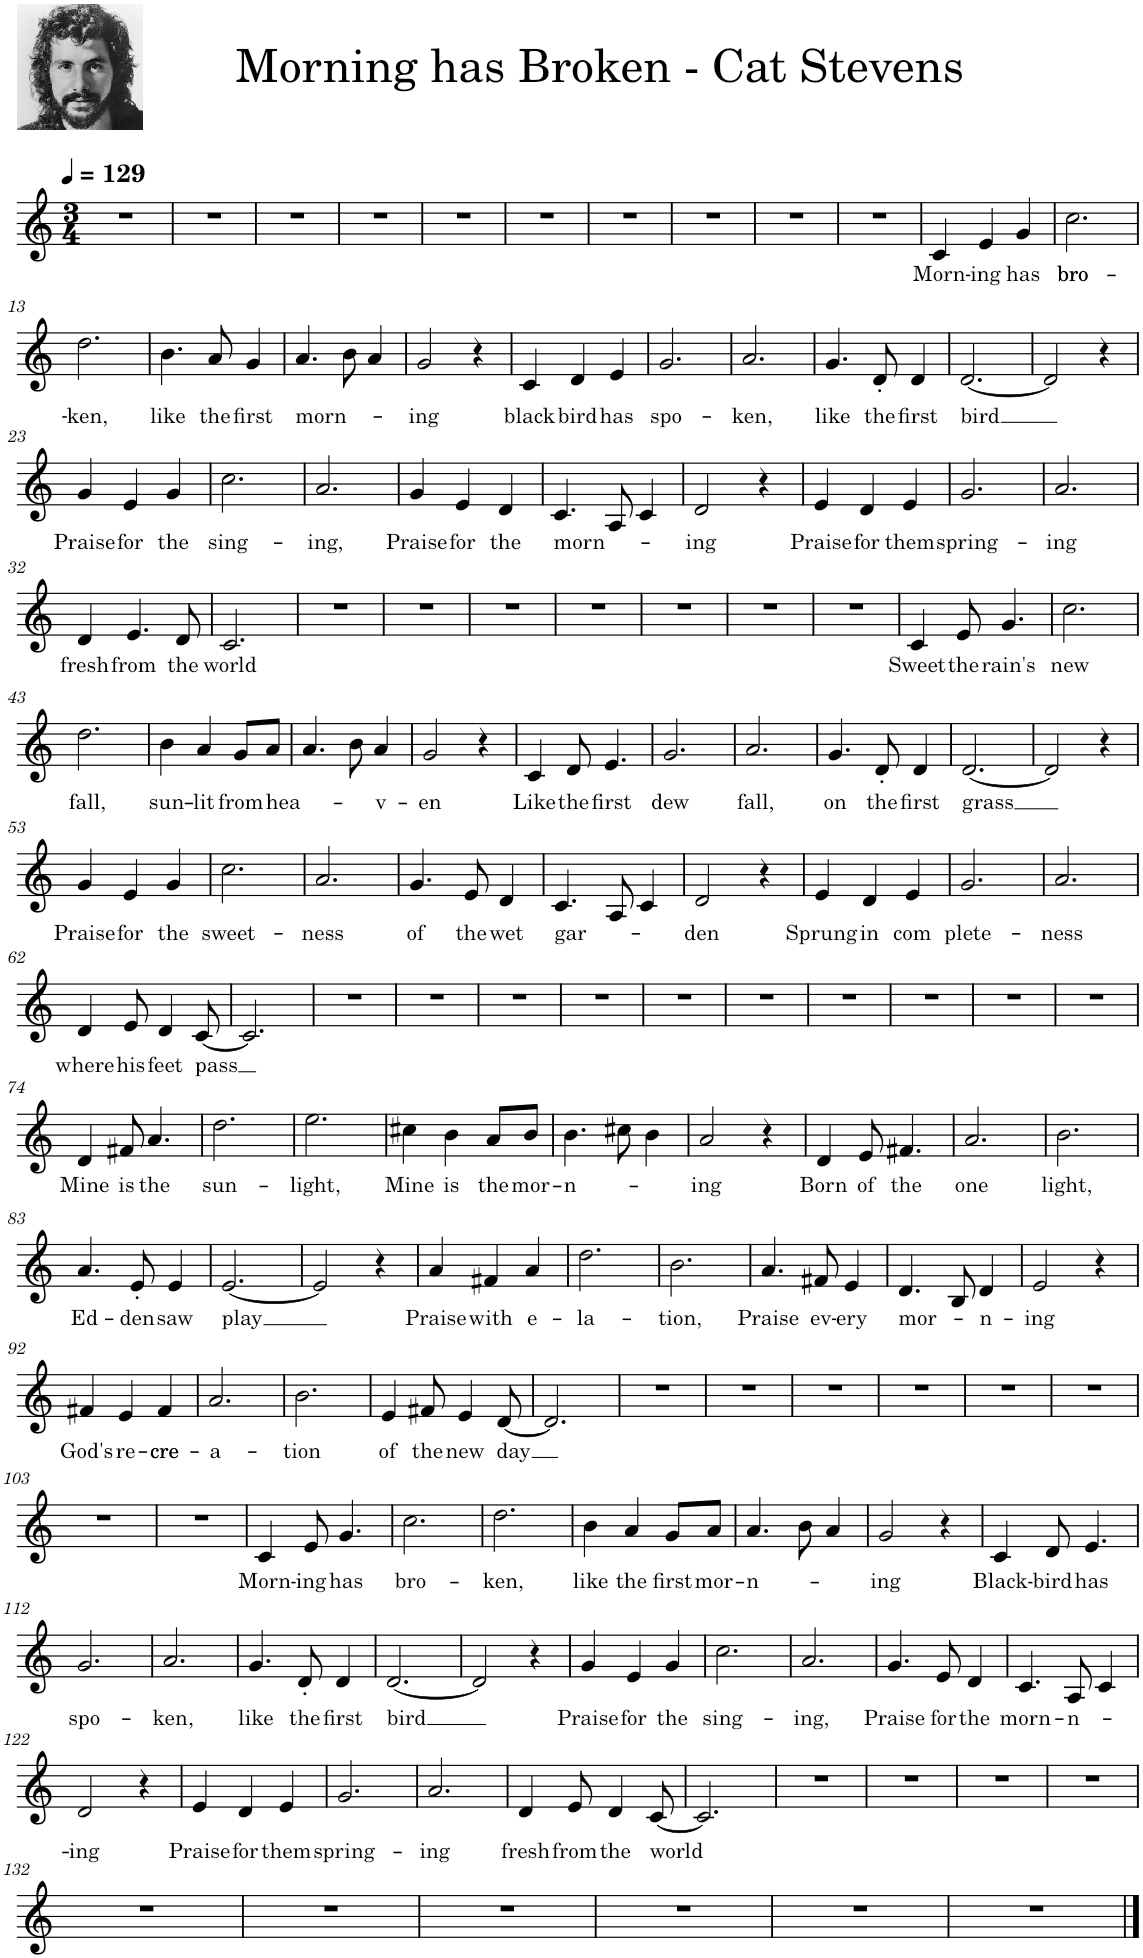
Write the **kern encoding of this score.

**kern	**kern	**kern	**kern	**kern	**kern	**kern	**kern	**kern	**text
*part8	*part7	*part6	*part5	*part4	*part4	*part3	*part2	*part1	*part1
*staff9	*staff8	*staff7	*staff6	*staff5	*staff4	*staff3	*staff2	*staff1	*staff1
*I"Strings	*I"Classical Guitar	*I"Ukulele	*I"Voice	*I"Piano	*	*I"Piano	*I"Electric Bass	*I"Voice	*
*I'St.	*I'Guit.	*I'Uk.	*I'Vo.	*I'Pno.	*	*I'Pno.	*I'El. B.	*I'V.	*
*stria5	*stria5	*stria5	*stria5	*stria5	*stria5	*stria5	*stria5	*	*
*clefG2	*clefGv2	*clefG2	*clefG2	*clefF4	*clefG2	*clefF4	*clefF4	*clefG2	*
*	*	*	*	*	*	*	*Trd7c12	*	*
*k[]	*k[]	*k[]	*k[]	*k[]	*k[]	*k[]	*k[]	*k[]	*
*M3/4	*M3/4	*M3/4	*M3/4	*M3/4	*M3/4	*M3/4	*M3/4	*M3/4	*
*MM129	*MM129	*MM129	*MM129	*MM129	*MM129	*MM129	*MM129	*MM129	*
=1	=1	=1	=1	=1	=1	=1	=1	=1	=1
2.r	2.r	2.r	2.r	2.r	2.r	2.r	2.r	2.r	.
=2	=2	=2	=2	=2	=2	=2	=2	=2	=2
*	*	*	*	*^	*^	*^	*	*	*
*	*	*	*	*	*	*	*^	*	*^	*	*	*
*	*	*	*	*	*	*	*	*	*	*	*^	*	*	*
2.r	2.r	2.r	2.r	2D	4r	4ff#X'	8r	4r	4r	4r	8r	2.D	2.r	2.r	.
.	.	.	.	.	.	.	4.dd'	.	.	.	[8F#X	.	.	.	.
.	.	.	.	.	4r	8r	.	2F#X	8r	4A	4F#_	.	.	.	.
.	.	.	.	.	.	8dd	.	.	[4d	.	.	.	.	.	.
.	.	.	.	16r	4D	4ff#'	4r	.	.	4A	16F#]	.	.	.	.
*	*	*	*	*clefG2	*	*	*	*	*	*	*	*	*	*	*
.	.	.	.	16ee\KL	.	.	.	.	.	.	16r	.	.	.	.
.	.	.	.	8dd\J	.	.	.	.	8F# 8d]	.	8r	.	.	.	.
*	*	*	*	*v	*v	*	*	*	*	*	*	*	*	*	*
=3	=3	=3	=3	=3	=3	=3	=3	=3	=3	=3	=3	=3	=3	=3
2.r	2.r	2.r	2.r	2.G	4r	8r	4b	4r	4r	8r	2.E	2.r	2.r	.
.	.	.	.	.	.	4dd	.	.	.	[8G	.	.	.	.
.	.	.	.	.	4r	.	4b	8r	4B	4G_	.	.	.	.
.	.	.	.	.	.	4.dd'	.	[4d	.	.	.	.	.	.
.	.	.	.	.	8gg\L	.	4r	.	4B	16G]	.	.	.	.
.	.	.	.	.	.	.	.	.	.	16r	.	.	.	.
.	.	.	.	.	8ff#X\J	.	.	8G 8d]	.	8r	.	.	.	.
=4	=4	=4	=4	=4	=4	=4	=4	=4	=4	=4	=4	=4	=4	=4
*	*	*	*	*^	*	*	*	*	*	*	*	*	*	*
2.r	2.r	2.r	2.r	2A	4r	8r	4ee	4r	8r	4r	4r	4.C#X	2.r	2.r	.
.	.	.	.	.	.	8a	.	.	[8A	.	.	.	.	.	.
.	.	.	.	.	4r	4r	4cc#X	8r	4.A]	4r	2E	.	.	.	.
.	.	.	.	.	.	.	.	4.a'	.	.	.	4.C#'	.	.	.
.	.	.	.	16r	4A	4aa	4r	.	.	[8G\L	.	.	.	.	.
.	.	.	.	16ee\KL	.	.	.	.	.	.	.	.	.	.	.
.	.	.	.	8cc#X\J	.	.	.	.	8r	8C#\ 8G]\J	.	.	.	.	.
*	*	*	*	*v	*v	*	*	*	*	*	*	*	*	*	*
*	*	*	*	*	*	*v	*v	*	*	*	*	*	*	*
=5	=5	=5	=5	=5	=5	=5	=5	=5	=5	=5	=5	=5	=5
2.r	2.r	2.r	2.r	2B-X	4b-X'	8r	4r	8r	4r	2.C#X	2.r	2.r	.
.	.	.	.	.	.	4f#X	.	4F#X	.	.	.	.	.
.	.	.	.	.	4b-'	.	4B-X	.	4r	.	.	.	.
.	.	.	.	.	.	4.cc#X'	.	4.F#'	.	.	.	.	.
.	.	.	.	4F#X	8ff#X\L	.	4B-	.	8r	.	.	.	.
.	.	.	.	.	8ee\J	.	.	.	8E	.	.	.	.
=6	=6	=6	=6	=6	=6	=6	=6	=6	=6	=6	=6	=6	=6
*	*	*	*	*	*	*^	*	*	*	*	*	*	*
2.r	2.r	2.r	2.r	2B	4r	4b	8r	8r	4r	4r	2.BB	2.r	2.r	.
.	.	.	.	.	.	.	4.f#X'	[8B	.	.	.	.	.	.
.	.	.	.	.	8b\L	4r	.	2B]	4F#X	8r	.	.	.	.
.	.	.	.	.	8dd\J	.	.	.	.	4D	.	.	.	.
.	.	.	.	4F#X	16bb\LL	4r	4r	.	4F#	.	.	.	.	.
.	.	.	.	.	16ff#X\J	.	.	.	.	.	.	.	.	.
.	.	.	.	.	16dd\L	.	.	.	.	8D	.	.	.	.
.	.	.	.	.	16b\JJ	.	.	.	.	.	.	.	.	.
*	*	*	*	*	*	*v	*v	*	*	*	*	*	*	*
=7	=7	=7	=7	=7	=7	=7	=7	=7	=7	=7	=7	=7	=7
*	*	*	*	*^	*	*	*	*	*	*	*	*	*
*	*	*	*	*	*^	*	*	*	*	*	*	*	*	*
2.r	2.r	2.r	2.r	4r	8r	2G	2ff	4dd	8r	4r	4r	2.GG	2.r	2.r	.
*	*	*	*	*clefG2	*	*	*	*	*	*	*	*	*	*	*
.	.	.	.	.	8b	.	.	.	[8G	.	.	.	.	.	.
.	.	.	.	8r	4g'	.	.	4r	2G]	4r	8D/L	.	.	.	.
.	.	.	.	4.b'	.	.	.	.	.	.	8BB/J	.	.	.	.
.	.	.	.	.	4G	4r	8r	4ff	.	4D	8r	.	.	.	.
.	.	.	.	.	.	.	8dd	.	.	.	8BB	.	.	.	.
*	*	*	*	*v	*v	*v	*	*	*	*	*	*	*	*	*
*	*	*	*	*	*v	*v	*	*	*	*	*	*	*
=8	=8	=8	=8	=8	=8	=8	=8	=8	=8	=8	=8	=8
2.r	2.r	2.r	2.r	2c	4.ee	8r	4r	4r	2.GG	2.r	2.r	.
.	.	.	.	.	.	[8G	.	.	.	.	.	.
.	.	.	.	.	.	2G]	4r	8E\L	.	.	.	.
.	.	.	.	.	8dd	.	.	8C\J	.	.	.	.
.	.	.	.	4c	16ee\LL	.	4E	8r	.	.	.	.
.	.	.	.	.	16dd\J	.	.	.	.	.	.	.
.	.	.	.	.	16cc\L	.	.	8C	.	.	.	.
.	.	.	.	.	16g\JJ	.	.	.	.	.	.	.
*	*	*	*	*	*	*	*	*v	*v	*	*	*
=9	=9	=9	=9	=9	=9	=9	=9	=9	=9	=9	=9
*	*	*	*	*	*^	*	*	*	*	*	*
*	*	*	*	*	*	*^	*	*	*	*	*	*
2.r	2.r	2.r	2.r	2A	4a	4r	8r	4F	4r	8r	2.r	2.r	.
.	.	.	.	.	.	.	4f	.	.	4C	.	.	.
.	.	.	.	.	4a	4r	.	4F	4r	.	.	.	.
.	.	.	.	.	.	.	4.f'	.	.	4.C'	.	.	.
.	.	.	.	4c	4cc	8r	.	4F	8r	.	.	.	.
.	.	.	.	.	.	8a	.	.	8C	.	.	.	.
*	*	*	*	*	*v	*v	*v	*	*	*	*	*	*
*	*	*	*	*	*	*v	*v	*v	*	*	*
=10	=10	=10	=10	=10	=10	=10	=10	=10	=10
2.r	2.r	2.r	2.r	2.e	2.cc	2.C 2.E 2.G	2.r	2.r	.
=11	=11	=11	=11	=11	=11	=11	=11	=11	=11
!	!	!	!	!	!	!	!	!	!LO:LY:b
2.r	2.r	2.r	2.r	2.r	2.r	2.r	2.r	4c/	Morn-
!	!	!	!	!	!	!	!	!	!LO:LY:b
.	.	.	.	.	.	.	.	4e/	-ing
!	!	!	!	!	!	!	!	!	!LO:LY:b
.	.	.	.	.	.	.	.	4g/	has
=12	=12	=12	=12	=12	=12	=12	=12	=12	=12
!	!	!	!	!	!	!	!	!	!LO:LY:b
2.cc 2.ee 2.gg	4E 4G 4c	4e 4g 4cc	2.r	2.r	2.r	2.r	2.C	2.cc\	bro
.	8E'/ 8G'/ 8c'/L	8e'/ 8g'/ 8cc'/L	.	.	.	.	.	.	.
.	8E'/ 8G'/ 8c'/J	8e'/ 8g'/ 8cc'/J	.	.	.	.	.	.	.
.	8E'/ 8G'/ 8c'/L	8e'/ 8g'/ 8cc'/L	.	.	.	.	.	.	.
.	8E'/ 8G'/ 8c'/J	8e'/ 8g'/ 8cc'/J	.	.	.	.	.	.	.
!!LO:LB:g=z
=13	=13	=13	=13	=13	=13	=13	=13	=13	=13
*^	*	*	*	*	*	*	*	*	*
!	!	!	!	!	!	!	!	!	!	!LO:LY:b
[2.dd	2.ff 2.aa	4F 4A 4d	4f 4a 4dd	2.r	2.r	2.r	2.r	2.D	2.dd\	-ken,
.	.	8F/ 8A/ 8d/L	8f/ 8a/ 8dd/L	.	.	.	.	.	.	.
.	.	8F'/ 8A'/ 8d'/J	8f'/ 8a'/ 8dd'/J	.	.	.	.	.	.	.
.	.	8F/ 8A/ 8d/L	8f/ 8a/ 8dd/L	.	.	.	.	.	.	.
.	.	8F'/ 8A'/ 8d'/J	8f'/ 8a'/ 8dd'/J	.	.	.	.	.	.	.
*v	*v	*	*	*	*	*	*	*	*	*
=14	=14	=14	=14	=14	=14	=14	=14	=14	=14
!	!	!	!	!	!	!	!	!	!LO:LY:b
2.dd] 2.gg 2.bb	4D 4G 4B	4d 4g 4b	2.r	2.r	2.r	2.r	2.G	4.b\	like
.	8D/ 8G/ 8B/L	8d/ 8g/ 8b/L	.	.	.	.	.	.	.
!	!	!	!	!	!	!	!	!	!LO:LY:b
.	8D'/ 8G'/ 8B'/J	8d'/ 8g'/ 8b'/J	.	.	.	.	.	8a/	the
!	!	!	!	!	!	!	!	!	!LO:LY:b
.	8D'/ 8G'/ 8B'/L	8d'/ 8g'/ 8b'/L	.	.	.	.	.	4g/	first
.	8D'/ 8G'/ 8B'/J	8d'/ 8g'/ 8b'/J	.	.	.	.	.	.	.
=15	=15	=15	=15	=15	=15	=15	=15	=15	=15
*^	*^	*^	*	*	*	*	*	*	*
!	!	!	!	!	!	!	!	!	!	!	!	!LO:LY:b
[2.cc	2.ff 2.aa	2c	4F 4A	2cc	4f 4a	2.r	2.r	2.r	2.r	2.F	4.a/	morn-
.	.	.	8F'/ 8A'/L	.	8f'/ 8a'/L	.	.	.	.	.	.	.
.	.	.	8F'/ 8A'/ 8c'/J	.	8f'/ 8a'/ 8cc'/J	.	.	.	.	.	8b\	.
.	.	4r	8F/ 8A/ 8c/L	4r	8f/ 8a/ 8cc/L	.	.	.	.	.	4a/	.
.	.	.	8F'/ 8A'/ 8c'/J	.	8f'/ 8a'/ 8cc'/J	.	.	.	.	.	.	.
=16	=16	=16	=16	=16	=16	=16	=16	=16	=16	=16	=16	=16
!	!	!	!	!	!	!	!	!	!	!	!	!LO:LY:b
2.cc_	[2.ee [2.gg	4r	4E 4G 4c	4r	4e 4g 4cc	2.r	2.r	2.r	2.r	2.C	2g/	-ing
.	.	4r	8E/ 8G/ 8c/L	4r	8e/ 8g/ 8cc/L	.	.	.	.	.	.	.
.	.	.	8E'/ 8G'/ 8c'/J	.	8e'/ 8g'/ 8cc'/J	.	.	.	.	.	.	.
.	.	4c	8E/ 8G/L	4cc	8e/ 8g/L	.	.	.	.	.	4r	.
.	.	.	8E'/ 8G'/J	.	8e'/ 8g'/J	.	.	.	.	.	.	.
=17	=17	=17	=17	=17	=17	=17	=17	=17	=17	=17	=17	=17
!	!	!	!	!	!	!	!	!	!	!	!	!LO:LY:b
*	*	*v	*v	*	*	*	*	*	*	*	*	*
*	*	*	*v	*v	*	*	*	*	*	*	*
2.cc]	2.ee_ 2.gg_	4E 4G 4c	4e 4g 4cc	2.r	2.r	2.r	2.r	2C	4c/	black
!	!	!	!	!	!	!	!	!	!	!LO:LY:b
.	.	8E'/ 8G'/ 8c'/L	8e'/ 8g'/ 8cc'/L	.	.	.	.	.	4d/	bird
.	.	8E'/ 8G'/ 8c'/J	8e'/ 8g'/ 8cc'/J	.	.	.	.	.	.	.
!	!	!	!	!	!	!	!	!	!	!LO:LY:b
.	.	8E'/ 8G'/ 8c'/L	8e'/ 8g'/ 8cc'/L	.	.	.	.	4D	4e/	has
.	.	8E'/ 8G'/ 8c'/J	8e'/ 8g'/ 8cc'/J	.	.	.	.	.	.	.
=18	=18	=18	=18	=18	=18	=18	=18	=18	=18	=18
!	!	!	!	!	!	!	!	!	!	!LO:LY:b
2.bb	2.ee] 2.gg]	4E 4G 4B	4e 4g 4b	2.r	2.r	2.r	2.r	2.E	2.g/	spo-
.	.	8E'/ 8G'/ 8B'/L	8e'/ 8g'/ 8b'/L	.	.	.	.	.	.	.
.	.	8E'/ 8G'/ 8B'/J	8e'/ 8g'/ 8b'/J	.	.	.	.	.	.	.
.	.	8E'/ 8G'/ 8B'/L	8e'/ 8g'/ 8b'/L	.	.	.	.	.	.	.
.	.	8E'/ 8G'/ 8B'/J	8e'/ 8g'/ 8b'/J	.	.	.	.	.	.	.
=19	=19	=19	=19	=19	=19	=19	=19	=19	=19	=19
!	!	!	!	!	!	!	!	!	!	!LO:LY:b
[2.aa	2.cc 2.ff	4E 4A 4c	4e 4a 4cc	2.r	2.r	2.r	2.r	2.A	2.a/	-ken,
.	.	8E'/ 8A'/ 8c'/L	8e'/ 8a'/ 8cc'/L	.	.	.	.	.	.	.
.	.	8E'/ 8A'/ 8c'/J	8e'/ 8a'/ 8cc'/J	.	.	.	.	.	.	.
.	.	8E'/ 8A'/ 8c'/L	8e'/ 8a'/ 8cc'/L	.	.	.	.	.	.	.
.	.	8E'/ 8A'/ 8c'/J	8e'/ 8a'/ 8cc'/J	.	.	.	.	.	.	.
=20	=20	=20	=20	=20	=20	=20	=20	=20	=20	=20
*	*^	*^	*^	*	*	*	*	*	*	*
!	!	!	!	!	!	!	!	!	!	!	!	!	!LO:LY:b
2.aa]	2.ff#X	[2.dd	4r	4D 4F#X 4A	4r	4d 4f#X 4a	2.r	2.r	2.r	2.r	2.D	4.g/	like
.	.	.	4r	8D/ 8F#/ 8A/L	4r	8d/ 8f#/ 8a/L	.	.	.	.	.	.	.
!	!	!	!	!	!	!	!	!	!	!	!	!	!LO:LY:b
.	.	.	.	8D'/ 8F#'/ 8A'/J	.	8d'/ 8f#'/ 8a'/J	.	.	.	.	.	8d'/	the
!	!	!	!	!	!	!	!	!	!	!	!	!	!LO:LY:b
.	.	.	4A 4c	8D/ 8F#/L	4a 4cc	8d/ 8f#/L	.	.	.	.	.	4d/	first
.	.	.	.	8D'/ 8F#'/J	.	8d'/ 8f#'/J	.	.	.	.	.	.	.
*	*v	*v	*	*	*	*	*	*	*	*	*	*	*
=21	=21	=21	=21	=21	=21	=21	=21	=21	=21	=21	=21	=21
!	!	!	!	!	!	!	!	!	!	!	!	!LO:LY:b
*	*	*v	*v	*	*	*	*	*	*	*	*	*
*	*	*	*v	*v	*	*	*	*	*	*	*
[2.bb	2.dd_ [2.gg	4.D 4.G 4.B	4.d 4.g 4.b	2.r	2.r	2.r	2.r	2.G	[2.d/	bird
.	.	8D' 8G' 8B'	8d' 8g' 8b'	.	.	.	.	.	.	.
.	.	8D/ 8G/ 8B/L	8d/ 8g/ 8b/L	.	.	.	.	.	.	.
.	.	8D'/ 8G'/ 8B'/J	8d'/ 8g'/ 8b'/J	.	.	.	.	.	.	.
=22	=22	=22	=22	=22	=22	=22	=22	=22	=22	=22
*	*	*^	*^	*	*	*	*	*	*	*
2.bb]	2.dd] 2.gg_	4G' 4B'	[8D/L	4g' 4b'	[8d/L	2.r	2.r	2.r	2.r	2.G	2d/]	.
.	.	.	8D]/ 8G/ 8B/J	.	8d]/ 8g/ 8b/J	.	.	.	.	.	.	.
.	.	4r	8D/ 8G/ 8B/L	4r	8d/ 8g/ 8b/L	.	.	.	.	.	.	.
.	.	.	8D'/ 8G'/ 8B'/J	.	8d'/ 8g'/ 8b'/J	.	.	.	.	.	.	.
.	.	4r	8D'/ 8G'/ 8B'/L	4r	8d'/ 8g'/ 8b'/L	.	.	.	.	.	4r	.
.	.	.	8D'/ 8G'/ 8B'/J	.	8d'/ 8g'/ 8b'/J	.	.	.	.	.	.	.
!!LO:LB:g=z
=23	=23	=23	=23	=23	=23	=23	=23	=23	=23	=23	=23	=23
!	!	!	!	!	!	!	!	!	!	!	!	!LO:LY:b
*	*	*v	*v	*	*	*	*	*	*	*	*	*
*	*	*	*v	*v	*	*	*	*	*	*	*
2.ee	[2.cc 2.gg]	4E 4G 4c	4e 4g 4cc	2.r	2.r	2.r	2.r	2.C	4g/	Praise
!	!	!	!	!	!	!	!	!	!	!LO:LY:b
.	.	8E'/ 8G'/ 8c'/L	8e'/ 8g'/ 8cc'/L	.	.	.	.	.	4e/	for
.	.	8E'/ 8G'/ 8c'/J	8e'/ 8g'/ 8cc'/J	.	.	.	.	.	.	.
!	!	!	!	!	!	!	!	!	!	!LO:LY:b
.	.	8E'/ 8G'/ 8c'/L	8e'/ 8g'/ 8cc'/L	.	.	.	.	.	4g/	the
.	.	8E'/ 8G'/ 8c'/J	8e'/ 8g'/ 8cc'/J	.	.	.	.	.	.	.
=24	=24	=24	=24	=24	=24	=24	=24	=24	=24	=24
*	*	*^	*^	*	*	*	*	*	*	*
!	!	!	!	!	!	!	!	!	!	!	!	!LO:LY:b
2.r	2.cc_ [2.ff [2.aa	2c	4F 4A	2cc	4f 4a	2.r	2.r	2.r	2.r	[2F	2.cc\	sing-
.	.	.	8F'/ 8A'/L	.	8f'/ 8a'/L	.	.	.	.	.	.	.
.	.	.	8F'/ 8A'/ 8c'/J	.	8f'/ 8a'/ 8cc'/J	.	.	.	.	.	.	.
.	.	4r	8F/ 8A/ 8c/L	4r	8f/ 8a/ 8cc/L	.	.	.	.	8F\L]	.	.
.	.	.	8F'/ 8A'/ 8c'/J	.	8f'/ 8a'/ 8cc'/J	.	.	.	.	8C\J	.	.
=25	=25	=25	=25	=25	=25	=25	=25	=25	=25	=25	=25	=25
!	!	!	!	!	!	!	!	!	!	!	!	!LO:LY:b
2.r	2.cc_ 2.ff] 2.aa]	4A 4c	8F'/L	4a 4cc	8f'/L	2.r	2.r	2.r	2.r	2.F	2.a/	-ing,
.	.	.	8F'/J	.	8f'/J	.	.	.	.	.	.	.
.	.	4r	8F/ 8A/ 8c/L	4r	8f/ 8a/ 8cc/L	.	.	.	.	.	.	.
.	.	.	8F'/ 8A'/ 8c'/J	.	8f'/ 8a'/ 8cc'/J	.	.	.	.	.	.	.
.	.	4c	8F/ 8A/L	4cc	8f/ 8a/L	.	.	.	.	.	.	.
.	.	.	8F'/ 8A'/J	.	8f'/ 8a'/J	.	.	.	.	.	.	.
=26	=26	=26	=26	=26	=26	=26	=26	=26	=26	=26	=26	=26
!	!	!	!	!	!	!	!	!	!	!	!	!LO:LY:b
[2.ee	2.cc_ 2.gg	4E 4G 4c	4r	4e 4g 4cc	4r	2.r	2.r	2.r	2.r	2.C	4g/	Praise
!	!	!	!	!	!	!	!	!	!	!	!	!LO:LY:b
.	.	8E'/ 8G'/ 8c'/L	4r	8e'/ 8g'/ 8cc'/L	4r	.	.	.	.	.	4e/	for
.	.	8E'/ 8G'/ 8c'/J	.	8e'/ 8g'/ 8cc'/J	.	.	.	.	.	.	.	.
!	!	!	!	!	!	!	!	!	!	!	!	!LO:LY:b
.	.	[8G/L	4E' 4c'	[8g/L	4e' 4cc'	.	.	.	.	.	4d/	the
.	.	8E/ 8G]/ 8c/J	.	8e/ 8g]/ 8cc/J	.	.	.	.	.	.	.	.
=27	=27	=27	=27	=27	=27	=27	=27	=27	=27	=27	=27	=27
*	*^	*	*	*	*	*	*	*	*	*	*	*
!	!	!	!	!	!	!	!	!	!	!	!	!	!LO:LY:b
2.ee]	[2.aa	2.cc]	2c	4E 4A	2cc	4e 4a	2.r	2.r	2.r	2.r	2.AA	4.c/	morn-
.	.	.	.	8E'/ 8A'/L	.	8e'/ 8a'/L	.	.	.	.	.	.	.
.	.	.	.	8E'/ 8A'/ 8c'/J	.	8e'/ 8a'/ 8cc'/J	.	.	.	.	.	8A/	.
.	.	.	4r	8E/ 8A/ 8c/L	4r	8e/ 8a/ 8cc/L	.	.	.	.	.	4c/	.
.	.	.	.	8E'/ 8A'/ 8c'/J	.	8e'/ 8a'/ 8cc'/J	.	.	.	.	.	.	.
=28	=28	=28	=28	=28	=28	=28	=28	=28	=28	=28	=28	=28	=28
!	!	!	!	!	!	!	!	!	!	!	!	!	!LO:LY:b
2.ff#X	2.aa]	[2.dd	4r	4.D 4.F#X 4.A	4r	4.d 4.f#X 4.a	2.r	2.r	2.r	2.r	2.D	2d/	-ing
.	.	.	4r	.	4r	.	.	.	.	.	.	.	.
.	.	.	.	8D' 8F#' 8A'	.	8d' 8f#' 8a'	.	.	.	.	.	.	.
.	.	.	4A	8D/ 8F#/L	4a	8d/ 8f#/L	.	.	.	.	.	4r	.
.	.	.	.	8D/ 8F#/J	.	8d/ 8f#/J	.	.	.	.	.	.	.
*	*v	*v	*	*	*	*	*	*	*	*	*	*	*
=29	=29	=29	=29	=29	=29	=29	=29	=29	=29	=29	=29	=29
!	!	!	!	!	!	!	!	!	!	!	!	!LO:LY:b
[2.gg	2.b 2.dd]	4B	[4D [4G	4b	[4d [4g	2.r	2.r	2.r	2.r	2.G	4e/	Praise
!	!	!	!	!	!	!	!	!	!	!	!	!LO:LY:b
.	.	4r	8D]/ 8G]/ 8B/L	4r	8d]/ 8g]/ 8b/L	.	.	.	.	.	4d/	for
.	.	.	8D'/ 8G'/ 8B'/J	.	8d'/ 8g'/ 8b'/J	.	.	.	.	.	.	.
!	!	!	!	!	!	!	!	!	!	!	!	!LO:LY:b
.	.	4r	8D/ 8G/ 8B/L	4r	8d/ 8g/ 8b/L	.	.	.	.	.	4e/	them
.	.	.	8D'/ 8G'/ 8B'/J	.	8d'/ 8g'/ 8b'/J	.	.	.	.	.	.	.
=30	=30	=30	=30	=30	=30	=30	=30	=30	=30	=30	=30	=30
*	*^	*	*	*	*	*	*	*	*	*	*	*
!	!	!	!	!	!	!	!	!	!	!	!	!	!LO:LY:b
*	*	*	*v	*v	*	*	*	*	*	*	*	*	*
*	*	*	*	*v	*v	*	*	*	*	*	*	*
2.gg]	2.ee	[2.cc	4E 4G 4c	4e 4g 4cc	2.r	2.r	2.r	2.r	[2C	2.g/	spring-
.	.	.	8E'/ 8G'/ 8c'/L	8e'/ 8g'/ 8cc'/L	.	.	.	.	.	.	.
.	.	.	8E'/ 8G'/ 8c'/J	8e'/ 8g'/ 8cc'/J	.	.	.	.	.	.	.
.	.	.	8E'/ 8G'/ 8c'/L	8e'/ 8g'/ 8cc'/L	.	.	.	.	16C]	.	.
.	.	.	.	.	.	.	.	.	16r	.	.
.	.	.	8E'/ 8G'/ 8c'/J	8e'/ 8g'/ 8cc'/J	.	.	.	.	8E	.	.
*	*v	*v	*	*	*	*	*	*	*	*	*
=31	=31	=31	=31	=31	=31	=31	=31	=31	=31	=31
*	*	*^	*^	*	*	*	*	*	*	*
!	!	!	!	!	!	!	!	!	!	!	!	!LO:LY:b
2.r	2.cc] 2.ff 2.aa	2c	4F 4A	2cc	4f 4a	2.r	2.r	2.r	2.r	2.F	2.a/	-ing
.	.	.	8F'/ 8A'/L	.	8f'/ 8a'/L	.	.	.	.	.	.	.
.	.	.	8F'/ 8A'/ 8c'/J	.	8f'/ 8a'/ 8cc'/J	.	.	.	.	.	.	.
.	.	4r	8F/ 8A/ 8c/L	4r	8f/ 8a/ 8cc/L	.	.	.	.	.	.	.
.	.	.	8F'/ 8A'/ 8c'/J	.	8f'/ 8a'/ 8cc'/J	.	.	.	.	.	.	.
!!LO:LB:g=z
=32	=32	=32	=32	=32	=32	=32	=32	=32	=32	=32	=32	=32
*	*	*	*^	*	*^	*	*	*	*	*	*	*
!	!	!	!	!	!	!	!	!	!	!	!	!	!	!LO:LY:b
64r	2.b 2.dd	[4G 4B	4D'	8r	[4g 4b	4d'	8r	2.r	2.r	2.r	2.r	4G	4d/	fresh
[32.gg\KKL	.	.	.	.	.	.	.	.	.	.	.	.	.	.
8.gg\J_	.	.	.	.	.	.	.	.	.	.	.	.	.	.
.	.	.	.	4.D'	.	.	4.d'	.	.	.	.	.	.	.
!	!	!	!	!	!	!	!	!	!	!	!	!	!	!LO:LY:b
2gg]	.	4G]	8B'\L	.	4g]	8b'\L	.	.	.	.	.	4.G	4.e/	from
.	.	.	8D'\ 8G'\ 8B'\J	.	.	8d'\ 8g'\ 8b'\J	.	.	.	.	.	.	.	.
.	.	4r	8D/ 8G/ 8B/L	4r	4r	8d/ 8g/ 8b/L	4r	.	.	.	.	.	.	.
!	!	!	!	!	!	!	!	!	!	!	!	!	!	!LO:LY:b
.	.	.	8D'/ 8G'/ 8B'/J	.	.	8d'/ 8g'/ 8b'/J	.	.	.	.	.	8G	8d/	the
*v	*v	*	*	*	*	*v	*v	*	*	*	*	*	*	*
*	*	*v	*v	*	*	*	*	*	*	*	*	*
=33	=33	=33	=33	=33	=33	=33	=33	=33	=33	=33	=33
*	*	*	*	*	*	*^	*^	*^	*	*	*
*	*	*	*	*	*	*	*^	*	*^	*	*^	*	*	*
*	*	*	*	*	*	*	*	*^	*	*	*	*	*	*^	*	*	*
!	!	!	!	!	!	!	!	!	!	!	!	!	!	!	!	!	!	!	!LO:LY:b
*	*v	*v	*	*	*	*	*	*	*	*	*	*	*	*	*	*	*	*	*
*	*	*v	*v	*	*	*	*	*	*	*	*	*	*	*	*	*	*	*
2.r	4E 4G 4c	4e 4g 4cc	2.r	4cc	8r	4r	2C	2ee	4r	4r	4r	4r	8r	2.C	2.C	2.c/	world
.	.	.	.	.	4g	.	.	.	.	.	.	.	[8E	.	.	.	.
.	8E'/ 8G'/ 8c'/L	8e'/ 8g'/ 8cc'/L	.	4r	.	4e	.	.	8r	2E	8r	4G	4E_	.	.	.	.
.	8E'/ 8G'/ 8c'/J	8e'/ 8g'/ 8cc'/J	.	.	4.g'	.	.	.	8cc	.	[4c	.	.	.	.	.	.
*	*	*	*	*clefF4	*	*	*	*	*	*	*	*	*	*	*	*	*
.	8E'/ 8G'/ 8c'/L	8e'/ 8g'/ 8cc'/L	.	16r	.	4r	4C	4r	4e' 4ee'	.	.	4G	16E]	.	.	.	.
*	*	*	*	*clefG2	*	*	*	*	*	*	*	*	*	*	*	*	*
.	.	.	.	16dd\KL	.	.	.	.	.	.	.	.	16r	.	.	.	.
.	8E'/ 8G'/ 8c'/J	8e'/ 8g'/ 8cc'/J	.	8cc\J	.	.	.	.	.	.	8E 8c]	.	8r	.	.	.	.
*	*	*	*	*	*	*v	*v	*	*	*	*	*	*	*	*	*	*
*	*	*	*	*	*	*	*	*v	*v	*	*	*	*	*	*	*
=34	=34	=34	=34	=34	=34	=34	=34	=34	=34	=34	=34	=34	=34	=34	=34
*	*^	*^	*	*	*	*	*	*	*	*	*	*	*	*	*
2.r	2c	4F 4A	2cc	4f 4a	2.r	4r	8r	4r	4r	2F 2ff	4r	4r	8r	2.C	2.F	2.r	.
.	.	.	.	.	.	.	4.cc'	.	.	.	.	.	[8F	.	.	.	.
.	.	8F'/ 8A'/L	.	8f'/ 8a'/L	.	8r	.	4a	4r	.	8r	4A	4F_	.	.	.	.
.	.	8F'/ 8A'/ 8c'/J	.	8f'/ 8a'/ 8cc'/J	.	4.cc'	.	.	.	.	[4c	.	.	.	.	.	.
.	4r	8F/ 8A/ 8c/L	4r	8f/ 8a/ 8cc/L	.	.	4r	4r	4ff'	[8F/L	.	4A	16F]	.	.	.	.
.	.	.	.	.	.	.	.	.	.	.	.	.	16r	.	.	.	.
.	.	8F'/ 8A'/ 8c'/J	.	8f'/ 8a'/ 8cc'/J	.	.	.	.	.	8F]/ 8ee/J	8F 8c]	.	8r	.	.	.	.
*	*	*	*	*	*	*	*v	*v	*	*	*	*	*	*	*	*	*
=35	=35	=35	=35	=35	=35	=35	=35	=35	=35	=35	=35	=35	=35	=35	=35	=35
*	*	*^	*	*^	*	*	*	*	*^	*	*	*	*	*	*	*
2.r	[4G 4B	4D'	8r	[4g 4b	4d'	8r	2.r	2G	4r	4dd	8r	4r	8r	4r	4r	4.BB	2.G	2.r	.
.	.	.	4.D'	.	.	4.d'	.	.	.	.	8g	.	[8G	.	.	.	.	.	.
.	4G]	8B'\L	.	4g]	8b'\L	.	.	.	4r	4b	4r	8r	4.G]	4r	2D	.	.	.	.
.	.	8D'\ 8G'\ 8B'\J	.	.	8d'\ 8g'\ 8b'\J	.	.	.	.	.	.	4.g'	.	.	.	4.BB'	.	.	.
.	4r	8D/ 8G/ 8B/L	4r	4r	8d/ 8g/ 8b/L	4r	.	16r	4G	4r	8gg\L	.	.	[8F\L	.	.	.	.	.
.	.	.	.	.	.	.	.	8.dd'	.	.	.	.	.	.	.	.	.	.	.
.	.	8D'/ 8G'/ 8B'/J	.	.	8d'/ 8g'/ 8b'/J	.	.	.	.	.	16b\L	.	8r	8BB\ 8F]\J	.	.	.	.	.
.	.	.	.	.	.	.	.	.	.	.	16a\JJ	.	.	.	.	.	.	.	.
*	*	*	*	*	*	*	*	*v	*v	*	*	*	*	*	*	*	*	*	*
*	*	*	*	*	*	*	*	*	*	*v	*v	*	*	*	*	*	*	*
=36	=36	=36	=36	=36	=36	=36	=36	=36	=36	=36	=36	=36	=36	=36	=36	=36	=36
2.r	4G#X 4B	4E'	8r	4g#X 4b	4e'	8r	2.r	2G#X	4g#X'	8r	4r	8r	4r	2.BB	2.E	2.r	.
.	.	.	4.E'	.	.	4.e'	.	.	.	4e	.	4E	.	.	.	.	.
.	4r	8G#'/ 8B'/L	.	4r	8g#'/ 8b'/L	.	.	.	4g#'	.	4G#X	.	4r	.	.	.	.
.	.	8E'/ 8G#'/ 8B'/J	.	.	8e'/ 8g#'/ 8b'/J	.	.	.	.	4.b'	.	4.E'	.	.	.	.	.
.	4r	8E/ 8G#/ 8B/L	4r	4r	8e/ 8g#/ 8b/L	4r	.	4E	8ee\L	.	4G#	.	8r	.	.	.	.
.	.	8E'/ 8G#'/ 8B'/J	.	.	8e'/ 8g#'/ 8b'/J	.	.	.	8dd\J	.	.	.	8D	.	.	.	.
*	*	*v	*v	*	*	*	*	*	*	*	*	*	*	*	*	*	*
*	*	*	*	*v	*v	*	*	*	*	*	*	*	*	*	*	*
=37	=37	=37	=37	=37	=37	=37	=37	=37	=37	=37	=37	=37	=37	=37	=37
*	*	*	*	*	*	*	*	*^	*	*	*	*	*	*	*
2.r	2c	4E 4A	2cc	4e 4a	2.r	2A	4r	4a	8r	8r	4r	4r	2.AA	2.A	2.r	.
.	.	.	.	.	.	.	.	.	4.e'	[8A	.	.	.	.	.	.
.	.	8E'/ 8A'/L	.	8e'/ 8a'/L	.	.	8a/L	4r	.	2A]	4E	8r	.	.	.	.
.	.	8E'/ 8A'/ 8c'/J	.	8e'/ 8a'/ 8cc'/J	.	.	8b/J	.	.	.	.	4C	.	.	.	.
.	4r	8E/ 8A/ 8c/L	4r	8e/ 8a/ 8cc/L	.	4E	8e'/ 8cc'/L	4r	4r	.	4E	.	.	.	.	.
.	.	8E'/ 8A'/ 8c'/J	.	8e'/ 8a'/ 8cc'/J	.	.	8a/J	.	.	.	.	8C	.	.	.	.
*	*v	*v	*	*	*	*	*v	*v	*v	*	*	*	*	*	*	*
*	*	*v	*v	*	*	*	*	*	*	*	*	*	*
=38	=38	=38	=38	=38	=38	=38	=38	=38	=38	=38	=38	=38
2.r	2.D 2.G 2.B	2.d 2.g 2.b	2.r	2.G 2.d	2b	8r	4r	4r	2.GG	[2.G	2.r	.
.	.	.	.	.	.	[8G	.	.	.	.	.	.
.	.	.	.	.	.	2G]	4r	8D/L	.	.	.	.
.	.	.	.	.	.	.	.	8BB/J	.	.	.	.
.	.	.	.	.	4b	.	4D	8r	.	.	.	.
.	.	.	.	.	.	.	.	8BB	.	.	.	.
*	*	*	*	*	*	*	*	*v	*v	*	*	*
=39	=39	=39	=39	=39	=39	=39	=39	=39	=39	=39	=39
*	*^	*^	*	*	*	*	*	*	*	*	*
2.r	64r	2.C 2.E	64r	2.c 2.e	2.r	2.e	2.cc	8r	[4C	4GG	2.G_	2.r	.
.	[32.G/KKL	.	[32.g/KKL	.	.	.	.	.	.	.	.	.	.
.	8.G/J_	.	8.g/J_	.	.	.	.	.	.	.	.	.	.
.	.	.	.	.	.	.	.	[8G	.	.	.	.	.
.	4.G]	.	4.g]	.	.	.	.	2G]	4GG 4C_ 4E	4r	.	.	.
.	.	.	.	.	.	.	.	.	4GG 4C] 4E	4r	.	.	.
.	8r	.	8r	.	.	.	.	.	.	.	.	.	.
*	*v	*v	*	*	*	*	*	*v	*v	*v	*	*	*
*	*	*v	*v	*	*	*	*	*	*	*
=40	=40	=40	=40	=40	=40	=40	=40	=40	=40
2.r	2.r	2.r	2.r	2.r	2.f 2.cc	2.GG	2.G]	2.r	.
=41	=41	=41	=41	=41	=41	=41	=41	=41	=41
!	!	!	!	!	!	!	!	!	!LO:LY:b
2.r	2.r	2.r	2.r	2.r	2.r	2.r	2.r	4c/	Sweet
!	!	!	!	!	!	!	!	!	!LO:LY:b
.	.	.	.	.	.	.	.	8e/	the
!	!	!	!	!	!	!	!	!	!LO:LY:b
.	.	.	.	.	.	.	.	4.g/	rain's
=42	=42	=42	=42	=42	=42	=42	=42	=42	=42
!	!	!	!	!	!	!	!	!	!LO:LY:b
2.cc 2.ee 2.gg	4E 4G 4c	4e 4g 4cc	2.cc 2.ee	2.r	2.r	2.r	2.C	2.cc\	new
.	8E'/ 8G'/ 8c'/L	8e'/ 8g'/ 8cc'/L	.	.	.	.	.	.	.
.	8E'/ 8G'/ 8c'/J	8e'/ 8g'/ 8cc'/J	.	.	.	.	.	.	.
.	8E'/ 8G'/ 8c'/L	8e'/ 8g'/ 8cc'/L	.	.	.	.	.	.	.
.	8E'/ 8G'/ 8c'/J	8e'/ 8g'/ 8cc'/J	.	.	.	.	.	.	.
!!LO:LB:g=z
=43	=43	=43	=43	=43	=43	=43	=43	=43	=43
*^	*	*	*	*	*	*	*	*	*
!	!	!	!	!	!	!	!	!	!	!LO:LY:b
2.ff 2.aa	[2.dd	4F 4A 4d	4f 4a 4dd	2.dd 2.ff	2.r	2.r	2.r	2.D	2.dd\	fall,
.	.	8F/ 8A/ 8d/L	8f/ 8a/ 8dd/L	.	.	.	.	.	.	.
.	.	8F'/ 8A'/ 8d'/J	8f'/ 8a'/ 8dd'/J	.	.	.	.	.	.	.
.	.	8F/ 8A/ 8d/L	8f/ 8a/ 8dd/L	.	.	.	.	.	.	.
.	.	8F'/ 8A'/ 8d'/J	8f'/ 8a'/ 8dd'/J	.	.	.	.	.	.	.
=44	=44	=44	=44	=44	=44	=44	=44	=44	=44	=44
*	*	*	*	*^	*	*	*	*	*	*
*	*	*	*	*	*^	*	*	*	*	*	*
!	!	!	!	!	!	!	!	!	!	!	!	!LO:LY:b
2.gg 2.bb	2.dd]	4D 4G 4B	4d 4g 4b	4dd	4r	64r	2.r	2.r	2.r	2.G	4b\	sun-
.	.	.	.	.	.	[32.g/KKL	.	.	.	.	.	.
.	.	.	.	.	.	8.g/J_	.	.	.	.	.	.
!	!	!	!	!	!	!	!	!	!	!	!	!LO:LY:b
.	.	8D/ 8G/ 8B/L	8d/ 8g/ 8b/L	4r	4cc	2g]	.	.	.	.	4a/	-lit
.	.	8D'/ 8G'/ 8B'/J	8d'/ 8g'/ 8b'/J	.	.	.	.	.	.	.	.	.
!	!	!	!	!	!	!	!	!	!	!	!	!LO:LY:b
.	.	8D'/ 8G'/ 8B'/L	8d'/ 8g'/ 8b'/L	4r	4b	.	.	.	.	.	8g/L	from
!	!	!	!	!	!	!	!	!	!	!	!	!LO:LY:b
.	.	8D'/ 8G'/ 8B'/J	8d'/ 8g'/ 8b'/J	.	.	.	.	.	.	.	8a/J	hea-
=45	=45	=45	=45	=45	=45	=45	=45	=45	=45	=45	=45	=45
*	*	*^	*^	*	*	*	*	*	*	*	*	*
2.ff 2.aa	[2.cc	[4c	4F 4A	[4cc	4f 4a	4r	128r	2.f	2.r	2.r	2.r	2.F	4.a/	.
.	.	.	.	.	.	.	[64.cc\KKLL	.	.	.	.	.	.	.
.	.	.	.	.	.	.	16.cc\JJ_	.	.	.	.	.	.	.
.	.	.	.	.	.	.	4cc]	.	.	.	.	.	.	.
.	.	8F/ 8A/ 8c]/L	4r	8f/ 8a/ 8cc]/L	4r	4r	.	.	.	.	.	.	.	.
.	.	8F'/ 8A'/ 8c'/J	.	8f'/ 8a'/ 8cc'/J	.	.	8dd	.	.	.	.	.	8b\	.
!	!	!	!	!	!	!	!	!	!	!	!	!	!	!LO:LY:b
.	.	8F/ 8A/ 8c/L	4r	8f/ 8a/ 8cc/L	4r	[4cc	4r	.	.	.	.	.	4a/	-v-
.	.	8F'/ 8A'/ 8c'/J	.	8f'/ 8a'/ 8cc'/J	.	.	.	.	.	.	.	.	.	.
*	*	*	*	*	*	*	*v	*v	*	*	*	*	*	*
=46	=46	=46	=46	=46	=46	=46	=46	=46	=46	=46	=46	=46	=46
*	*^	*	*	*	*	*	*	*	*	*^	*	*	*
!	!	!	!	!	!	!	!	!	!	!	!	!	!	!	!LO:LY:b
2.r	[2.ee [2.gg	2.cc_	4E 4G 4c	4r	4e 4g 4cc	4r	2cc]	2e'	2.r	2.r	8ccc\L	4r	2.C	2g/	-en
.	.	.	.	.	.	.	.	.	.	.	8gg\J	.	.	.	.
.	.	.	8E/ 8G/ 8c/L	4r	8e/ 8g/ 8cc/L	4r	.	.	.	.	8ee'\L	16r	.	.	.
.	.	.	.	.	.	.	.	.	.	.	.	8.gg'	.	.	.
.	.	.	8E'/ 8G'/ 8c'/J	.	8e'/ 8g'/ 8cc'/J	.	.	.	.	.	8ee'\J	.	.	.	.
.	.	.	[8c\L	4E' 4G'	[8cc\L	4e' 4g'	4r	4r	.	.	8r	4g	.	4r	.
.	.	.	8E\ 8G\ 8c]\J	.	8e\ 8g\ 8cc]\J	.	.	.	.	.	8cc'	.	.	.	.
*	*	*	*v	*v	*	*	*	*	*	*	*	*	*	*	*
*	*	*	*	*v	*v	*	*	*	*	*	*	*	*	*
=47	=47	=47	=47	=47	=47	=47	=47	=47	=47	=47	=47	=47	=47
!	!	!	!	!	!	!	!	!	!	!	!	!	!LO:LY:b
2.r	2.ee_ 2.gg_	2.cc]	4E 4G 4c	4e 4g 4cc	4r	4r	2.r	2.r	4cc	8r	2C	4c/	Like
.	.	.	.	.	.	.	.	.	.	8g'	.	.	.
!	!	!	!	!	!	!	!	!	!	!	!	!	!LO:LY:b
.	.	.	8E'/ 8G'/ 8c'/L	8e'/ 8g'/ 8cc'/L	2cc	[2g	.	.	4r	8g\L	.	8d/	the
!	!	!	!	!	!	!	!	!	!	!	!	!	!LO:LY:b
.	.	.	8E'/ 8G'/ 8c'/J	8e'/ 8g'/ 8cc'/J	.	.	.	.	.	8cc\J	.	4.e/	first
.	.	.	8E'/ 8G'/ 8c'/L	8e'/ 8g'/ 8cc'/L	.	.	.	.	4r	4g	4D	.	.
.	.	.	8E'/ 8G'/ 8c'/J	8e'/ 8g'/ 8cc'/J	.	.	.	.	.	.	.	.	.
*	*v	*v	*	*	*	*	*	*	*v	*v	*	*	*
=48	=48	=48	=48	=48	=48	=48	=48	=48	=48	=48	=48
!	!	!	!	!	!	!	!	!	!	!	!LO:LY:b
2.bb	2.ee] 2.gg]	4E 4G 4B	4e 4g 4b	2.b	2.g]	2.r	2.r	2.r	2.E	2.g/	dew
.	.	8E'/ 8G'/ 8B'/L	8e'/ 8g'/ 8b'/L	.	.	.	.	.	.	.	.
.	.	8E'/ 8G'/ 8B'/J	8e'/ 8g'/ 8b'/J	.	.	.	.	.	.	.	.
.	.	8E'/ 8G'/ 8B'/L	8e'/ 8g'/ 8b'/L	.	.	.	.	.	.	.	.
.	.	8E'/ 8G'/ 8B'/J	8e'/ 8g'/ 8b'/J	.	.	.	.	.	.	.	.
=49	=49	=49	=49	=49	=49	=49	=49	=49	=49	=49	=49
*	*^	*	*	*	*	*	*	*	*	*	*
!	!	!	!	!	!	!	!	!	!	!	!	!LO:LY:b
2.r	[2.aa	2.cc 2.ff	4E 4A 4c	4e 4a 4cc	[2.cc	[2.a	2.r	2.r	2.r	2.A	2.a/	fall,
.	.	.	8E'/ 8A'/ 8c'/L	8e'/ 8a'/ 8cc'/L	.	.	.	.	.	.	.	.
.	.	.	8E'/ 8A'/ 8c'/J	8e'/ 8a'/ 8cc'/J	.	.	.	.	.	.	.	.
.	.	.	8E'/ 8A'/ 8c'/L	8e'/ 8a'/ 8cc'/L	.	.	.	.	.	.	.	.
.	.	.	8E'/ 8A'/ 8c'/J	8e'/ 8a'/ 8cc'/J	.	.	.	.	.	.	.	.
=50	=50	=50	=50	=50	=50	=50	=50	=50	=50	=50	=50	=50
*	*	*	*^	*^	*	*	*	*	*	*	*	*
!	!	!	!	!	!	!	!	!	!	!	!	!	!	!LO:LY:b
2.r	2.ff#X 2.aa]	[2.dd	4r	4D 4F#X 4A	4r	4d 4f#X 4a	2cc]	2.a]	2.r	2.r	2.r	2.D	4.g/	on
.	.	.	4r	8D/ 8F#/ 8A/L	4r	8d/ 8f#/ 8a/L	.	.	.	.	.	.	.	.
!	!	!	!	!	!	!	!	!	!	!	!	!	!	!LO:LY:b
.	.	.	.	8D'/ 8F#'/ 8A'/J	.	8d'/ 8f#'/ 8a'/J	.	.	.	.	.	.	8d'/	the
!	!	!	!	!	!	!	!	!	!	!	!	!	!	!LO:LY:b
.	.	.	4A 4c	8D/ 8F#/L	4a 4cc	8d/ 8f#/L	4cc	.	.	.	.	.	4d/	first
.	.	.	.	8D'/ 8F#'/J	.	8d'/ 8f#'/J	.	.	.	.	.	.	.	.
*	*	*	*	*	*	*	*v	*v	*	*	*	*	*	*
=51	=51	=51	=51	=51	=51	=51	=51	=51	=51	=51	=51	=51	=51
*	*	*	*	*	*	*	*	*	*	*^	*	*	*
!	!	!	!	!	!	!	!	!	!	!	!	!	!	!LO:LY:b
*	*	*	*v	*v	*	*	*	*	*	*	*	*	*	*
*	*	*	*	*v	*v	*	*	*	*	*	*	*	*
[2.bb	[2.gg	2.dd_	4.D 4.G 4.B	4.d 4.g 4.b	2g 2b	2.r	2.r	4ddd	8r	2.G	[2.d/	grass
.	.	.	.	.	.	.	.	.	8bb	.	.	.
*	*	*	*	*	*	*	*	*	*Xbrackettup	*	*	*
.	.	.	.	.	.	.	.	4r	20.gg\LL	.	.	.
.	.	.	.	.	.	.	.	.	20.bb\J	.	.	.
.	.	.	8D' 8G' 8B'	8d' 8g' 8b'	.	.	.	.	.	.	.	.
.	.	.	.	.	.	.	.	.	10gg\J	.	.	.
.	.	.	8D/ 8G/ 8B/L	8d/ 8g/ 8b/L	4r	.	.	4r	8gg\L	.	.	.
.	.	.	8D'/ 8G'/ 8B'/J	8d'/ 8g'/ 8b'/J	.	.	.	.	8dd\J	.	.	.
*	*	*	*	*	*	*	*	*v	*v	*	*	*
=52	=52	=52	=52	=52	=52	=52	=52	=52	=52	=52	=52
*	*	*	*^	*^	*	*	*	*	*	*	*
2.bb]	2.gg_	2.dd]	4G' 4B'	[8D/L	4g' 4b'	[8d/L	2.r	2.r	2.r	8gg\L	2.G	2d/]	.
.	.	.	.	8D]/ 8G/ 8B/J	.	8d]/ 8g/ 8b/J	.	.	.	16dd\L	.	.	.
.	.	.	.	.	.	.	.	.	.	16cc\JJ	.	.	.
.	.	.	4r	8D/ 8G/ 8B/L	4r	8d/ 8g/ 8b/L	.	.	.	2b	.	.	.
.	.	.	.	8D'/ 8G'/ 8B'/J	.	8d'/ 8g'/ 8b'/J	.	.	.	.	.	.	.
.	.	.	4r	8D'/ 8G'/ 8B'/L	4r	8d'/ 8g'/ 8b'/L	.	.	.	.	.	4r	.
.	.	.	.	8D'/ 8G'/ 8B'/J	.	8d'/ 8g'/ 8b'/J	.	.	.	.	.	.	.
!!LO:LB:g=z
=53	=53	=53	=53	=53	=53	=53	=53	=53	=53	=53	=53	=53	=53
!	!	!	!	!	!	!	!	!	!	!	!	!	!LO:LY:b
*	*	*	*v	*v	*	*	*	*	*	*	*	*	*
*	*	*	*	*v	*v	*	*	*	*	*	*	*
2.r	2.ee 2.gg]	[2.cc	4E 4G 4c	4e 4g 4cc	2.g 2.cc	2.r	2.r	2.r	2.C	4g/	Praise
!	!	!	!	!	!	!	!	!	!	!	!LO:LY:b
.	.	.	8E'/ 8G'/ 8c'/L	8e'/ 8g'/ 8cc'/L	.	.	.	.	.	4e/	for
.	.	.	8E'/ 8G'/ 8c'/J	8e'/ 8g'/ 8cc'/J	.	.	.	.	.	.	.
!	!	!	!	!	!	!	!	!	!	!	!LO:LY:b
.	.	.	8E'/ 8G'/ 8c'/L	8e'/ 8g'/ 8cc'/L	.	.	.	.	.	4g/	the
.	.	.	8E'/ 8G'/ 8c'/J	8e'/ 8g'/ 8cc'/J	.	.	.	.	.	.	.
=54	=54	=54	=54	=54	=54	=54	=54	=54	=54	=54	=54
*	*	*	*^	*^	*	*	*	*	*	*	*
!	!	!	!	!	!	!	!	!	!	!	!	!	!LO:LY:b
2.r	[2.ff [2.aa	2.cc_	2c	4F 4A	2cc	4f 4a	2.a 2.ff	2.r	2.r	2.r	[2F	2.cc\	sweet-
.	.	.	.	8F'/ 8A'/L	.	8f'/ 8a'/L	.	.	.	.	.	.	.
.	.	.	.	8F'/ 8A'/ 8c'/J	.	8f'/ 8a'/ 8cc'/J	.	.	.	.	.	.	.
.	.	.	4r	8F/ 8A/ 8c/L	4r	8f/ 8a/ 8cc/L	.	.	.	.	8F\L]	.	.
.	.	.	.	8F'/ 8A'/ 8c'/J	.	8f'/ 8a'/ 8cc'/J	.	.	.	.	8C\J	.	.
=55	=55	=55	=55	=55	=55	=55	=55	=55	=55	=55	=55	=55	=55
!	!	!	!	!	!	!	!	!	!	!	!	!	!LO:LY:b
2.r	2.ff] 2.aa]	2.cc_	4A 4c	8F'/L	4a 4cc	8f'/L	2g 2cc	2.r	2.r	2.r	2.F	2.a/	-ness
.	.	.	.	8F'/J	.	8f'/J	.	.	.	.	.	.	.
.	.	.	4r	8F/ 8A/ 8c/L	4r	8f/ 8a/ 8cc/L	.	.	.	.	.	.	.
.	.	.	.	8F'/ 8A'/ 8c'/J	.	8f'/ 8a'/ 8cc'/J	.	.	.	.	.	.	.
.	.	.	4c	8F/ 8A/L	4cc	8f/ 8a/L	4r	.	.	.	.	.	.
.	.	.	.	8F'/ 8A'/J	.	8f'/ 8a'/J	.	.	.	.	.	.	.
=56	=56	=56	=56	=56	=56	=56	=56	=56	=56	=56	=56	=56	=56
*	*	*	*	*	*	*	*^	*	*	*	*	*	*
!	!	!	!	!	!	!	!	!	!	!	!	!	!	!LO:LY:b
2.gg	[2.ee	2.cc_	4E 4G 4c	4r	4e 4g 4cc	4r	4r	2.cc	2.r	2.r	2.r	2.C	4.g/	of
.	.	.	8E'/ 8G'/ 8c'/L	4r	8e'/ 8g'/ 8cc'/L	4r	4gg	.	.	.	.	.	.	.
!	!	!	!	!	!	!	!	!	!	!	!	!	!	!LO:LY:b
.	.	.	8E'/ 8G'/ 8c'/J	.	8e'/ 8g'/ 8cc'/J	.	.	.	.	.	.	.	8e/	the
!	!	!	!	!	!	!	!	!	!	!	!	!	!	!LO:LY:b
.	.	.	[8G/L	4E' 4c'	[8g/L	4e' 4cc'	4ee	.	.	.	.	.	4d/	wet
.	.	.	8E/ 8G]/ 8c/J	.	8e/ 8g]/ 8cc/J	.	.	.	.	.	.	.	.	.
=57	=57	=57	=57	=57	=57	=57	=57	=57	=57	=57	=57	=57	=57	=57
!	!	!	!	!	!	!	!	!	!	!	!	!	!	!LO:LY:b
[2.aa	2.ee]	2.cc]	2c	4E 4A	2cc	4e 4a	[2.a	64r	2.r	2.r	2.r	2.AA	4.c/	gar-
.	.	.	.	.	.	.	.	[32.g/KKL	.	.	.	.	.	.
.	.	.	.	.	.	.	.	8.g/J_	.	.	.	.	.	.
.	.	.	.	8E'/ 8A'/L	.	8e'/ 8a'/L	.	2g]	.	.	.	.	.	.
.	.	.	.	8E'/ 8A'/ 8c'/J	.	8e'/ 8a'/ 8cc'/J	.	.	.	.	.	.	8A/	.
.	.	.	4r	8E/ 8A/ 8c/L	4r	8e/ 8a/ 8cc/L	.	.	.	.	.	.	4c/	.
.	.	.	.	8E'/ 8A'/ 8c'/J	.	8e'/ 8a'/ 8cc'/J	.	.	.	.	.	.	.	.
=58	=58	=58	=58	=58	=58	=58	=58	=58	=58	=58	=58	=58	=58	=58
*	*	*	*	*	*	*	*	*	*	*	*^	*	*	*
*	*	*	*	*	*	*	*	*	*	*	*	*^	*	*	*
!	!	!	!	!	!	!	!	!	!	!	!	!	!	!	!	!LO:LY:b
2.aa]	2.ff#X	[2.dd	4r	4.D 4.F#X 4.A	4r	4.d 4.f#X 4.a	4a]	4f#X	2.r	2.r	8ddd\L	4r	4r	2.D	2d/	-den
.	.	.	.	.	.	.	.	.	.	.	8aa\J	.	.	.	.	.
.	.	.	4r	.	4r	.	4r	4r	.	.	8r	16r	4ff#X'	.	.	.
.	.	.	.	.	.	.	.	.	.	.	.	8.aa	.	.	.	.
.	.	.	.	8D' 8F#' 8A'	.	8d' 8f#' 8a'	.	.	.	.	8ff#	.	.	.	.	.
.	.	.	4A	8D/ 8F#/L	4a	8d/ 8f#/L	4r	4r	.	.	8r	4r	4dd	.	4r	.
.	.	.	.	8D/ 8F#/J	.	8d/ 8f#/J	.	.	.	.	8ff#	.	.	.	.	.
*	*	*	*	*	*	*	*	*	*	*	*v	*v	*v	*	*	*
=59	=59	=59	=59	=59	=59	=59	=59	=59	=59	=59	=59	=59	=59	=59
!	!	!	!	!	!	!	!	!	!	!	!	!	!	!LO:LY:b
[2.gg	2.b	2.dd]	4B	[4D [4G	4b	[4d [4g	2.dd	[2.g	2.r	2.r	8dd\L	2.G	4e/	Sprung
.	.	.	.	.	.	.	.	.	.	.	8b\J	.	.	.
!	!	!	!	!	!	!	!	!	!	!	!	!	!	!LO:LY:b
.	.	.	4r	8D]/ 8G]/ 8B/L	4r	8d]/ 8g]/ 8b/L	.	.	.	.	8dd	.	4d/	in
.	.	.	.	8D'/ 8G'/ 8B'/J	.	8d'/ 8g'/ 8b'/J	.	.	.	.	4.g'	.	.	.
!	!	!	!	!	!	!	!	!	!	!	!	!	!	!LO:LY:b
.	.	.	4r	8D/ 8G/ 8B/L	4r	8d/ 8g/ 8b/L	.	.	.	.	.	.	4e/	com
.	.	.	.	8D'/ 8G'/ 8B'/J	.	8d'/ 8g'/ 8b'/J	.	.	.	.	.	.	.	.
=60	=60	=60	=60	=60	=60	=60	=60	=60	=60	=60	=60	=60	=60	=60
!	!	!	!	!	!	!	!	!	!	!	!	!	!	!LO:LY:b
*	*	*	*v	*v	*	*	*	*	*	*	*	*	*	*
*	*	*	*	*v	*v	*	*	*	*	*	*	*	*
2.gg]	[2.cc	2.ee	4E 4G 4c	4e 4g 4cc	2.ee	2.g]	2.r	2.r	2.r	[2C	2.g/	plete-
.	.	.	8E'/ 8G'/ 8c'/L	8e'/ 8g'/ 8cc'/L	.	.	.	.	.	.	.	.
.	.	.	8E'/ 8G'/ 8c'/J	8e'/ 8g'/ 8cc'/J	.	.	.	.	.	.	.	.
.	.	.	8E'/ 8G'/ 8c'/L	8e'/ 8g'/ 8cc'/L	.	.	.	.	.	16C]	.	.
.	.	.	.	.	.	.	.	.	.	16r	.	.
.	.	.	8E'/ 8G'/ 8c'/J	8e'/ 8g'/ 8cc'/J	.	.	.	.	.	8E	.	.
*	*v	*v	*	*	*v	*v	*	*	*	*	*	*
=61	=61	=61	=61	=61	=61	=61	=61	=61	=61	=61
*	*	*^	*^	*	*	*	*	*	*	*
!	!	!	!	!	!	!	!	!	!	!	!	!LO:LY:b
2.r	2.cc] 2.ff 2.aa	2c	4F 4A	2cc	4f 4a	2.a 2.ff	2.r	2.r	2.r	2.F	2.a/	-ness
.	.	.	8F'/ 8A'/L	.	8f'/ 8a'/L	.	.	.	.	.	.	.
.	.	.	8F'/ 8A'/ 8c'/J	.	8f'/ 8a'/ 8cc'/J	.	.	.	.	.	.	.
.	.	4r	8F/ 8A/ 8c/L	4r	8f/ 8a/ 8cc/L	.	.	.	.	.	.	.
.	.	.	8F'/ 8A'/ 8c'/J	.	8f'/ 8a'/ 8cc'/J	.	.	.	.	.	.	.
!!LO:LB:g=z
=62	=62	=62	=62	=62	=62	=62	=62	=62	=62	=62	=62	=62
*	*	*	*^	*	*^	*	*	*	*	*	*	*
!	!	!	!	!	!	!	!	!	!	!	!	!	!	!LO:LY:b
64r	2.b 2.dd	[4G 4B	4D'	8r	[4g 4b	4d'	8r	2.b 2.gg	2.r	2.r	2.r	4G	4d/	where
[32.gg\KKL	.	.	.	.	.	.	.	.	.	.	.	.	.	.
8.gg\J_	.	.	.	.	.	.	.	.	.	.	.	.	.	.
.	.	.	.	4.D'	.	.	4.d'	.	.	.	.	.	.	.
!	!	!	!	!	!	!	!	!	!	!	!	!	!	!LO:LY:b
2gg]	.	4G]	8B'\L	.	4g]	8b'\L	.	.	.	.	.	4.G	8e/	his
!	!	!	!	!	!	!	!	!	!	!	!	!	!	!LO:LY:b
.	.	.	8D'\ 8G'\ 8B'\J	.	.	8d'\ 8g'\ 8b'\J	.	.	.	.	.	.	4d/	feet
.	.	4r	8D/ 8G/ 8B/L	4r	4r	8d/ 8g/ 8b/L	4r	.	.	.	.	.	.	.
!	!	!	!	!	!	!	!	!	!	!	!	!	!	!LO:LY:b
.	.	.	8D'/ 8G'/ 8B'/J	.	.	8d'/ 8g'/ 8b'/J	.	.	.	.	.	8G	[8c/	pass
*v	*v	*	*	*	*v	*v	*v	*	*	*	*	*	*	*
*	*v	*v	*v	*	*	*	*	*	*	*	*
=63	=63	=63	=63	=63	=63	=63	=63	=63	=63
*	*	*	*	*^	*^	*^	*	*	*
*	*	*	*	*	*^	*	*^	*	*^	*	*	*
*	*	*	*	*	*	*^	*	*	*	*	*	*^	*	*	*
2.r	4E 4G 4c	4e 4g 4cc	2cc 2ee	4cc	8r	4r	2C	2ee	4r	4r	4r	4r	8r	2.C	2.C	2.c/]	.
.	.	.	.	.	4g	.	.	.	.	.	.	.	[8E	.	.	.	.
.	8E'/ 8G'/ 8c'/L	8e'/ 8g'/ 8cc'/L	.	4r	.	4e	.	.	8r	2E	8r	4G	4E_	.	.	.	.
.	8E'/ 8G'/ 8c'/J	8e'/ 8g'/ 8cc'/J	.	.	4.g'	.	.	.	8cc	.	[4c	.	.	.	.	.	.
*	*	*	*	*clefF4	*	*	*	*	*	*	*	*	*	*	*	*	*
.	8E'/ 8G'/ 8c'/L	8e'/ 8g'/ 8cc'/L	4r	16r	.	4r	4C	4r	4e' 4ee'	.	.	4G	16E]	.	.	.	.
*	*	*	*	*clefG2	*	*	*	*	*	*	*	*	*	*	*	*	*
.	.	.	.	16dd\KL	.	.	.	.	.	.	.	.	16r	.	.	.	.
.	8E'/ 8G'/ 8c'/J	8e'/ 8g'/ 8cc'/J	.	8cc\J	.	.	.	.	.	.	8E 8c]	.	8r	.	.	.	.
*	*	*	*	*	*	*v	*v	*	*	*	*	*	*	*	*	*	*
*	*	*	*	*	*	*	*	*v	*v	*	*	*	*	*	*	*
=64	=64	=64	=64	=64	=64	=64	=64	=64	=64	=64	=64	=64	=64	=64	=64
*	*^	*^	*	*	*	*	*	*	*	*	*	*	*	*	*
2.r	2c	4F 4A	2cc	4f 4a	2.r	4r	8r	4r	4r	2F 2ff	4r	4r	8r	2.C	2.F	2.r	.
.	.	.	.	.	.	.	4.cc'	.	.	.	.	.	[8F	.	.	.	.
.	.	8F'/ 8A'/L	.	8f'/ 8a'/L	.	8r	.	4a	4r	.	8r	4A	4F_	.	.	.	.
.	.	8F'/ 8A'/ 8c'/J	.	8f'/ 8a'/ 8cc'/J	.	4.cc'	.	.	.	.	[4c	.	.	.	.	.	.
.	4r	8F/ 8A/ 8c/L	4r	8f/ 8a/ 8cc/L	.	.	4r	4r	4ff'	[8F/L	.	4A	16F]	.	.	.	.
.	.	.	.	.	.	.	.	.	.	.	.	.	16r	.	.	.	.
.	.	8F'/ 8A'/ 8c'/J	.	8f'/ 8a'/ 8cc'/J	.	.	.	.	.	8F]/ 8ee/J	8F 8c]	.	8r	.	.	.	.
*	*	*	*	*	*	*	*v	*v	*	*	*	*	*	*	*	*	*
=65	=65	=65	=65	=65	=65	=65	=65	=65	=65	=65	=65	=65	=65	=65	=65	=65
*	*	*^	*	*^	*	*	*	*	*^	*	*	*	*	*	*	*
2.r	[4G 4B	4D'	8r	[4g 4b	4d'	8r	2.r	2G	4r	4dd	8r	4r	8r	4r	4r	4.BB	2.G	2.r	.
.	.	.	4.D'	.	.	4.d'	.	.	.	.	8g	.	[8G	.	.	.	.	.	.
.	4G]	8B'\L	.	4g]	8b'\L	.	.	.	4r	4b	4r	8r	4.G]	4r	2D	.	.	.	.
.	.	8D'\ 8G'\ 8B'\J	.	.	8d'\ 8g'\ 8b'\J	.	.	.	.	.	.	4.g'	.	.	.	4.BB'	.	.	.
.	4r	8D/ 8G/ 8B/L	4r	4r	8d/ 8g/ 8b/L	4r	.	16r	4G	4r	8gg\L	.	.	[8F\L	.	.	.	.	.
.	.	.	.	.	.	.	.	8.dd'	.	.	.	.	.	.	.	.	.	.	.
.	.	8D'/ 8G'/ 8B'/J	.	.	8d'/ 8g'/ 8b'/J	.	.	.	.	.	16b\L	.	8r	8BB\ 8F]\J	.	.	.	.	.
.	.	.	.	.	.	.	.	.	.	.	16a\JJ	.	.	.	.	.	.	.	.
*	*	*	*	*	*	*	*	*v	*v	*	*	*	*	*	*	*	*	*	*
*	*	*	*	*	*	*	*	*	*	*v	*v	*	*	*	*	*	*	*
=66	=66	=66	=66	=66	=66	=66	=66	=66	=66	=66	=66	=66	=66	=66	=66	=66	=66
2.r	4G#X 4B	4E'	8r	4g#X 4b	4e'	8r	2.r	2G#X	4g#X'	8r	4r	8r	4r	2.BB	2.E	2.r	.
.	.	.	4.E'	.	.	4.e'	.	.	.	4e	.	4E	.	.	.	.	.
.	4r	8G#'/ 8B'/L	.	4r	8g#'/ 8b'/L	.	.	.	4g#'	.	4G#X	.	4r	.	.	.	.
.	.	8E'/ 8G#'/ 8B'/J	.	.	8e'/ 8g#'/ 8b'/J	.	.	.	.	4.b'	.	4.E'	.	.	.	.	.
.	4r	8E/ 8G#/ 8B/L	4r	4r	8e/ 8g#/ 8b/L	4r	.	4E	8ee\L	.	4G#	.	8r	.	.	.	.
.	.	8E'/ 8G#'/ 8B'/J	.	.	8e'/ 8g#'/ 8b'/J	.	.	.	8dd\J	.	.	.	8D	.	.	.	.
*	*	*v	*v	*	*	*	*	*	*	*	*	*	*	*	*	*	*
*	*	*	*	*v	*v	*	*	*	*	*	*	*	*	*	*	*
=67	=67	=67	=67	=67	=67	=67	=67	=67	=67	=67	=67	=67	=67	=67	=67
*	*	*	*	*	*	*	*	*^	*	*	*	*	*	*	*
2.r	2c	4E 4A	2cc	4e 4a	2.r	2A	4r	4a	8r	8r	4r	4r	2.AA	2.A	2.r	.
.	.	.	.	.	.	.	.	.	4.e'	[8A	.	.	.	.	.	.
.	.	8E'/ 8A'/L	.	8e'/ 8a'/L	.	.	8a/L	4r	.	2A]	4E	8r	.	.	.	.
.	.	8E'/ 8A'/ 8c'/J	.	8e'/ 8a'/ 8cc'/J	.	.	8b/J	.	.	.	.	4C	.	.	.	.
.	4r	8E/ 8A/ 8c/L	4r	8e/ 8a/ 8cc/L	.	4E	8e'/ 8cc'/L	4r	4r	.	4E	.	.	.	.	.
.	.	8E'/ 8A'/ 8c'/J	.	8e'/ 8a'/ 8cc'/J	.	.	8a/J	.	.	.	.	8C	.	.	.	.
*	*	*	*	*	*	*	*	*v	*v	*	*	*	*	*	*	*
=68	=68	=68	=68	=68	=68	=68	=68	=68	=68	=68	=68	=68	=68	=68	=68
2.r	128r	2.C#X 2.E 2.B-X	128r	2.c#X 2.e 2.b-X	2.r	2B-X	4b-X'	8r	4r	8r	4r	2.C#X	2.F#X	2.r	.
.	[64.F#X/KKLL	.	[64.f#X/KKLL	.	.	.	.	.	.	.	.	.	.	.	.
.	16.F#/J_	.	16.f#/J_	.	.	.	.	.	.	.	.	.	.	.	.
.	8F#/J_	.	8f#/J_	.	.	.	.	4f#X	.	4F#X	.	.	.	.	.
.	4.F#_	.	4.f#_	.	.	.	4b-'	.	4B-X	.	4r	.	.	.	.
.	.	.	.	.	.	.	.	4.cc#X'	.	4.F#'	.	.	.	.	.
.	.	.	.	.	.	4F#X	8ff#X\L	.	4B-	.	8r	.	.	.	.
.	16F#]	.	16f#]	.	.	.	8ee\J	.	.	.	8E	.	.	.	.
.	16r	.	16r	.	.	.	.	.	.	.	.	.	.	.	.
*	*v	*v	*	*	*	*	*	*	*	*	*	*	*	*	*
*	*	*v	*v	*	*	*	*	*	*	*	*	*	*	*
=69	=69	=69	=69	=69	=69	=69	=69	=69	=69	=69	=69	=69	=69
*	*	*	*	*	*	*^	*	*	*	*	*	*	*
2.r	2.D 2.F#X 2.B	2.d 2.f#X 2.b	2.r	2B	4dd	4r	8r	8r	4r	4r	2.BB	2.B	2.r	.
.	.	.	.	.	.	.	4.f#X	[8B	.	.	.	.	.	.
.	.	.	.	.	4r	8b\L	.	2B]	4F#X	8r	.	.	.	.
.	.	.	.	.	.	8dd\J	.	.	.	4D	.	.	.	.
*	*	*	*	*clefG2	*	*	*	*	*	*	*	*	*	*
.	.	.	.	8g/L	4r	4F#X	4r	.	4F#	.	.	.	.	.
.	.	.	.	8a/J	.	.	.	.	.	8D	.	.	.	.
*	*	*	*	*	*	*v	*v	*	*	*	*	*	*	*
=70	=70	=70	=70	=70	=70	=70	=70	=70	=70	=70	=70	=70	=70
2.r	2.r	2.r	2.r	2G	4b	8r	8r	4r	4r	2.GG	2.G	2.r	.
.	.	.	.	.	.	8dd	[8G	.	.	.	.	.	.
.	.	.	.	.	4r	8g/L	2G]	4r	8D/L	.	.	.	.
.	.	.	.	.	.	8b/J	.	.	8BB/J	.	.	.	.
.	.	.	.	8a/L	4r	4G	.	4D	8r	.	.	.	.
.	.	.	.	8g/J	.	.	.	.	8BB	.	.	.	.
=71	=71	=71	=71	=71	=71	=71	=71	=71	=71	=71	=71	=71	=71
*	*	*	*	*	*	*^	*	*	*	*	*	*	*
2.r	2.r	2.r	2.r	2A' 2a'	4r	8r	4r	8r	4r	4r	2.FF#X	2.F#X	2.r	.
.	.	.	.	.	.	4.f#X'	.	[8F#X	.	.	.	.	.	.
.	.	.	.	.	8r	.	4d	2F#]	4r	8D/L	.	.	.	.
.	.	.	.	.	8f#	.	.	.	.	8AA/J	.	.	.	.
.	.	.	.	4A	16a/LL	4r	4r	.	4D	8r	.	.	.	.
.	.	.	.	.	16f#/J	.	.	.	.	.	.	.	.	.
.	.	.	.	.	8d/J	.	.	.	.	8AA	.	.	.	.
*	*	*	*	*	*	*v	*v	*	*	*	*	*	*	*
*	*	*	*	*	*	*	*	*	*v	*v	*	*	*
=72	=72	=72	=72	=72	=72	=72	=72	=72	=72	=72	=72	=72
*	*	*	*	*^	*	*	*	*	*	*	*	*
*	*	*	*	*	*^	*	*	*	*	*	*	*	*
2.r	2.r	2.r	2.r	8r	4r	4A	4.e	4r	4E	8r	4r	2.A	2.r	.
.	.	.	.	4.c#X'	.	.	.	.	.	4C#X	.	.	.	.
.	.	.	.	.	2A'	4r	.	4r	4E	.	4r	.	.	.
.	.	.	.	.	.	.	8c#X	.	.	4.C#'	.	.	.	.
.	.	.	.	4r	.	4r	16e/KL	8r	4AA 4E	.	8r	.	.	.
.	.	.	.	.	.	.	8.c#'/J	.	.	.	.	.	.	.
.	.	.	.	.	.	.	.	[8A	.	.	8GG	.	.	.
*	*	*	*	*v	*v	*v	*	*	*v	*v	*v	*	*	*
=73	=73	=73	=73	=73	=73	=73	=73	=73	=73	=73
2.r	2.r	2.r	2.r	2.r	2.d	2.A]	2.AA 2.D 2.F#X	2.D	2.r	.
!!LO:LB:g=z
=74	=74	=74	=74	=74	=74	=74	=74	=74	=74	=74
!	!	!	!	!	!	!	!	!	!	!LO:LY:b
*	*	*	*	*	*v	*v	*	*	*	*
2.r	2.r	2.r	2.r	2.r	2.r	2.r	2.r	4d/	Mine
!	!	!	!	!	!	!	!	!	!LO:LY:b
.	.	.	.	.	.	.	.	8f#X/	is
!	!	!	!	!	!	!	!	!	!LO:LY:b
.	.	.	.	.	.	.	.	4.a/	the
=75	=75	=75	=75	=75	=75	=75	=75	=75	=75
!	!	!	!	!	!	!	!	!	!LO:LY:b
2.dd 2.ff#X 2.aa	4F#X 4A 4d	4f#X 4a 4dd	2.dd 2.ff#X	2.r	2.r	2.r	2.D	2.dd\	sun-
.	8F#'/ 8A'/ 8d'/L	8f#'/ 8a'/ 8dd'/L	.	.	.	.	.	.	.
.	8F#'/ 8A'/ 8d'/J	8f#'/ 8a'/ 8dd'/J	.	.	.	.	.	.	.
.	8F#'/ 8A'/ 8d'/L	8f#'/ 8a'/ 8dd'/L	.	.	.	.	.	.	.
.	8F#'/ 8A'/ 8d'/J	8f#'/ 8a'/ 8dd'/J	.	.	.	.	.	.	.
=76	=76	=76	=76	=76	=76	=76	=76	=76	=76
*^	*	*	*	*	*	*	*	*	*
!	!	!	!	!	!	!	!	!	!	!LO:LY:b
2.gg 2.bb	[2.ee	4G 4B 4e	4g 4b 4ee	2.ee 2.gg	2.r	2.r	2.r	2.E	2.ee\	-light,
.	.	8G\ 8B\ 8e\L	8g\ 8b\ 8ee\L	.	.	.	.	.	.	.
.	.	8G'\ 8B'\ 8e'\J	8g'\ 8b'\ 8ee'\J	.	.	.	.	.	.	.
.	.	8G\ 8B\ 8e\L	8g\ 8b\ 8ee\L	.	.	.	.	.	.	.
.	.	8G'\ 8B'\ 8e'\J	8g'\ 8b'\ 8ee'\J	.	.	.	.	.	.	.
=77	=77	=77	=77	=77	=77	=77	=77	=77	=77	=77
*	*	*	*	*^	*	*	*	*	*	*
*	*	*	*	*	*^	*	*	*	*	*	*
!	!	!	!	!	!	!	!	!	!	!	!	!LO:LY:b
2.aa 2.ccc#X	2.ee]	4E 4A 4c#X	4e 4a 4cc#X	4ee	4r	64r	2.r	2.r	2.r	2.A	4cc#X\	Mine
.	.	.	.	.	.	[32.a/KKL	.	.	.	.	.	.
.	.	.	.	.	.	8.a/J_	.	.	.	.	.	.
!	!	!	!	!	!	!	!	!	!	!	!	!LO:LY:b
.	.	8E/ 8A/ 8c#/L	8e/ 8a/ 8cc#/L	4r	4dd	2a]	.	.	.	.	4b\	is
.	.	8E'/ 8A'/ 8c#'/J	8e'/ 8a'/ 8cc#'/J	.	.	.	.	.	.	.	.	.
!	!	!	!	!	!	!	!	!	!	!	!	!LO:LY:b
.	.	8E'/ 8A'/ 8c#'/L	8e'/ 8a'/ 8cc#'/L	4r	4cc#X	.	.	.	.	.	8a/L	the
!	!	!	!	!	!	!	!	!	!	!	!	!LO:LY:b
.	.	8E'/ 8A'/ 8c#'/J	8e'/ 8a'/ 8cc#'/J	.	.	.	.	.	.	.	8b/J	mor-
=78	=78	=78	=78	=78	=78	=78	=78	=78	=78	=78	=78	=78
*	*	*^	*^	*	*	*	*	*	*	*	*	*
!	!	!	!	!	!	!	!	!	!	!	!	!	!	!LO:LY:b
2.gg 2.bb	[2.dd	[4d	4G 4B	[4dd	4g 4b	4r	128r	2.g	2.r	2.r	2.r	2.G	4.b\	-n-
.	.	.	.	.	.	.	[64.dd\KKLL	.	.	.	.	.	.	.
.	.	.	.	.	.	.	16.dd\JJ_	.	.	.	.	.	.	.
.	.	.	.	.	.	.	4dd]	.	.	.	.	.	.	.
.	.	8G\ 8B\ 8d]\L	4r	8g\ 8b\ 8dd]\L	4r	4r	.	.	.	.	.	.	.	.
.	.	8G'\ 8B'\ 8d'\J	.	8g'\ 8b'\ 8dd'\J	.	.	8ee	.	.	.	.	.	8cc#X\	.
.	.	8G\ 8B\ 8d\L	4r	8g\ 8b\ 8dd\L	4r	[4dd	4r	.	.	.	.	.	4b\	.
.	.	8G'\ 8B'\ 8d'\J	.	8g'\ 8b'\ 8dd'\J	.	.	.	.	.	.	.	.	.	.
*	*	*	*	*	*	*	*v	*v	*	*	*	*	*	*
=79	=79	=79	=79	=79	=79	=79	=79	=79	=79	=79	=79	=79	=79
*	*^	*	*	*	*	*	*	*	*	*^	*	*	*
!	!	!	!	!	!	!	!	!	!	!	!	!	!	!	!LO:LY:b
2.r	[2.ff#X [2.aa	2.dd_	4F#X 4A 4d	4r	4f#X 4a 4dd	4r	2dd]	2f#X'	2.r	2.r	8ddd\L	4r	2.D	2a/	-ing
.	.	.	.	.	.	.	.	.	.	.	8aa\J	.	.	.	.
.	.	.	8F#/ 8A/ 8d/L	4r	8f#/ 8a/ 8dd/L	4r	.	.	.	.	8ff#X'\L	16r	.	.	.
.	.	.	.	.	.	.	.	.	.	.	.	8.aa'	.	.	.
.	.	.	8F#'/ 8A'/ 8d'/J	.	8f#'/ 8a'/ 8dd'/J	.	.	.	.	.	8ff#'\J	.	.	.	.
.	.	.	[8d\L	4F#' 4A'	[8dd\L	4f#' 4a'	4r	4r	.	.	8r	4a	.	4r	.
.	.	.	8F#\ 8A\ 8d]\J	.	8f#\ 8a\ 8dd]\J	.	.	.	.	.	8dd'	.	.	.	.
*	*	*	*v	*v	*	*	*	*	*	*	*	*	*	*	*
*	*	*	*	*v	*v	*	*	*	*	*	*	*	*	*
=80	=80	=80	=80	=80	=80	=80	=80	=80	=80	=80	=80	=80	=80
!	!	!	!	!	!	!	!	!	!	!	!	!	!LO:LY:b
2.r	2.ff#_ 2.aa_	2.dd]	4F#X 4A 4d	4f#X 4a 4dd	4r	4r	2.r	2.r	4dd	8r	2D	4d/	Born
.	.	.	.	.	.	.	.	.	.	8a'	.	.	.
!	!	!	!	!	!	!	!	!	!	!	!	!	!LO:LY:b
.	.	.	8F#'/ 8A'/ 8d'/L	8f#'/ 8a'/ 8dd'/L	2dd	[2a	.	.	4r	8a\L	.	8e/	of
!	!	!	!	!	!	!	!	!	!	!	!	!	!LO:LY:b
.	.	.	8F#'/ 8A'/ 8d'/J	8f#'/ 8a'/ 8dd'/J	.	.	.	.	.	8dd\J	.	4.f#X/	the
.	.	.	8F#'/ 8A'/ 8d'/L	8f#'/ 8a'/ 8dd'/L	.	.	.	.	4r	4a	4E	.	.
.	.	.	8F#'/ 8A'/ 8d'/J	8f#'/ 8a'/ 8dd'/J	.	.	.	.	.	.	.	.	.
*	*v	*v	*	*	*	*	*	*	*v	*v	*	*	*
=81	=81	=81	=81	=81	=81	=81	=81	=81	=81	=81	=81
!	!	!	!	!	!	!	!	!	!	!	!LO:LY:b
2.ccc#X	2.ff#] 2.aa]	4F#X 4A 4c#X	4f#X 4a 4cc#X	2.cc#X	2.a]	2.r	2.r	2.r	2.F#X	2.a/	one
.	.	8F#'/ 8A'/ 8c#'/L	8f#'/ 8a'/ 8cc#'/L	.	.	.	.	.	.	.	.
.	.	8F#'/ 8A'/ 8c#'/J	8f#'/ 8a'/ 8cc#'/J	.	.	.	.	.	.	.	.
.	.	8F#'/ 8A'/ 8c#'/L	8f#'/ 8a'/ 8cc#'/L	.	.	.	.	.	.	.	.
.	.	8F#'/ 8A'/ 8c#'/J	8f#'/ 8a'/ 8cc#'/J	.	.	.	.	.	.	.	.
=82	=82	=82	=82	=82	=82	=82	=82	=82	=82	=82	=82
*	*^	*	*	*	*	*	*	*	*	*	*
!	!	!	!	!	!	!	!	!	!	!	!	!LO:LY:b
2.r	[2.bb	2.dd 2.gg	4F#X 4B 4d	4f#X 4b 4dd	[2.dd	[2.b	2.r	2.r	2.r	2.B	2.b\	light,
.	.	.	8F#'/ 8B'/ 8d'/L	8f#'/ 8b'/ 8dd'/L	.	.	.	.	.	.	.	.
.	.	.	8F#'/ 8B'/ 8d'/J	8f#'/ 8b'/ 8dd'/J	.	.	.	.	.	.	.	.
.	.	.	8F#'/ 8B'/ 8d'/L	8f#'/ 8b'/ 8dd'/L	.	.	.	.	.	.	.	.
.	.	.	8F#'/ 8B'/ 8d'/J	8f#'/ 8b'/ 8dd'/J	.	.	.	.	.	.	.	.
!!LO:LB:g=z
=83	=83	=83	=83	=83	=83	=83	=83	=83	=83	=83	=83	=83
*	*	*	*^	*^	*	*	*	*	*	*	*	*
!	!	!	!	!	!	!	!	!	!	!	!	!	!	!LO:LY:b
2.r	2.gg#X 2.bb]	[2.ee	4r	4E 4G#X 4B	4r	4e 4g#X 4b	2dd]	2.b]	2.r	2.r	2.r	2.E	4.a/	Ed-
.	.	.	4r	8E/ 8G#/ 8B/L	4r	8e/ 8g#/ 8b/L	.	.	.	.	.	.	.	.
!	!	!	!	!	!	!	!	!	!	!	!	!	!	!LO:LY:b
.	.	.	.	8E'/ 8G#'/ 8B'/J	.	8e'/ 8g#'/ 8b'/J	.	.	.	.	.	.	8e'/	-den
!	!	!	!	!	!	!	!	!	!	!	!	!	!	!LO:LY:b
.	.	.	4B 4d	8E/ 8G#/L	4b 4dd	8e/ 8g#/L	4dd	.	.	.	.	.	4e/	saw
.	.	.	.	8E'/ 8G#'/J	.	8e'/ 8g#'/J	.	.	.	.	.	.	.	.
*	*	*	*	*	*	*	*v	*v	*	*	*	*	*	*
=84	=84	=84	=84	=84	=84	=84	=84	=84	=84	=84	=84	=84	=84
*	*	*	*	*	*	*	*	*	*	*^	*	*	*
!	!	!	!	!	!	!	!	!	!	!	!	!	!	!LO:LY:b
*	*	*	*v	*v	*	*	*	*	*	*	*	*	*	*
*	*	*	*	*v	*v	*	*	*	*	*	*	*	*
[2.ccc#X	[2.aa	2.ee_	4.E 4.A 4.c#X	4.e 4.a 4.cc#X	2a 2cc#X	2.r	2.r	4eee	8r	2.A	[2.e/	play
.	.	.	.	.	.	.	.	.	8ccc#X	.	.	.
.	.	.	.	.	.	.	.	4r	20.aa\LL	.	.	.
.	.	.	.	.	.	.	.	.	20.ccc#\J	.	.	.
.	.	.	8E' 8A' 8c#'	8e' 8a' 8cc#'	.	.	.	.	.	.	.	.
.	.	.	.	.	.	.	.	.	10aa\J	.	.	.
.	.	.	8E/ 8A/ 8c#/L	8e/ 8a/ 8cc#/L	4r	.	.	4r	8aa\L	.	.	.
.	.	.	8E'/ 8A'/ 8c#'/J	8e'/ 8a'/ 8cc#'/J	.	.	.	.	8ee\J	.	.	.
*	*	*	*	*	*	*	*	*v	*v	*	*	*
=85	=85	=85	=85	=85	=85	=85	=85	=85	=85	=85	=85
*	*	*	*^	*^	*	*	*	*	*	*	*
2.ccc#]	2.aa_	2.ee]	4A' 4c#X'	[8E/L	4a' 4cc#X'	[8e/L	2.r	2.r	2.r	8aa\L	2.A	2e/]	.
.	.	.	.	8E]/ 8A/ 8c#/J	.	8e]/ 8a/ 8cc#/J	.	.	.	16ee\L	.	.	.
.	.	.	.	.	.	.	.	.	.	16dd\JJ	.	.	.
.	.	.	4r	8E/ 8A/ 8c#/L	4r	8e/ 8a/ 8cc#/L	.	.	.	2cc#X	.	.	.
.	.	.	.	8E'/ 8A'/ 8c#'/J	.	8e'/ 8a'/ 8cc#'/J	.	.	.	.	.	.	.
.	.	.	4r	8E'/ 8A'/ 8c#'/L	4r	8e'/ 8a'/ 8cc#'/L	.	.	.	.	.	4r	.
.	.	.	.	8E'/ 8A'/ 8c#'/J	.	8e'/ 8a'/ 8cc#'/J	.	.	.	.	.	.	.
=86	=86	=86	=86	=86	=86	=86	=86	=86	=86	=86	=86	=86	=86
!	!	!	!	!	!	!	!	!	!	!	!	!	!LO:LY:b
*	*	*	*v	*v	*	*	*	*	*	*	*	*	*
*	*	*	*	*v	*v	*	*	*	*	*	*	*
2.r	2.ff#X 2.aa]	[2.dd	4F#X 4A 4d	4f#X 4a 4dd	2.a 2.dd	2.r	2.r	2.r	2.D	4a/	Praise
!	!	!	!	!	!	!	!	!	!	!	!LO:LY:b
.	.	.	8F#'/ 8A'/ 8d'/L	8f#'/ 8a'/ 8dd'/L	.	.	.	.	.	4f#X/	with
.	.	.	8F#'/ 8A'/ 8d'/J	8f#'/ 8a'/ 8dd'/J	.	.	.	.	.	.	.
!	!	!	!	!	!	!	!	!	!	!	!LO:LY:b
.	.	.	8F#'/ 8A'/ 8d'/L	8f#'/ 8a'/ 8dd'/L	.	.	.	.	.	4a/	e-
.	.	.	8F#'/ 8A'/ 8d'/J	8f#'/ 8a'/ 8dd'/J	.	.	.	.	.	.	.
=87	=87	=87	=87	=87	=87	=87	=87	=87	=87	=87	=87
*	*	*	*^	*^	*	*	*	*	*	*	*
!	!	!	!	!	!	!	!	!	!	!	!	!	!LO:LY:b
2.r	[2.gg [2.bb	2.dd_	2d	4G 4B	2dd	4g 4b	2.b 2.gg	2.r	2.r	2.r	[2G	2.dd\	-la-
.	.	.	.	8G'\ 8B'\L	.	8g'\ 8b'\L	.	.	.	.	.	.	.
.	.	.	.	8G'\ 8B'\ 8d'\J	.	8g'\ 8b'\ 8dd'\J	.	.	.	.	.	.	.
.	.	.	4r	8G\ 8B\ 8d\L	4r	8g\ 8b\ 8dd\L	.	.	.	.	8G\L]	.	.
.	.	.	.	8G'\ 8B'\ 8d'\J	.	8g'\ 8b'\ 8dd'\J	.	.	.	.	8D\J	.	.
=88	=88	=88	=88	=88	=88	=88	=88	=88	=88	=88	=88	=88	=88
!	!	!	!	!	!	!	!	!	!	!	!	!	!LO:LY:b
2.r	2.gg] 2.bb]	2.dd_	4B 4d	8G'/L	4b 4dd	8g'/L	2a 2dd	2.r	2.r	2.r	2.G	2.b\	-tion,
.	.	.	.	8G'/J	.	8g'/J	.	.	.	.	.	.	.
.	.	.	4r	8G\ 8B\ 8d\L	4r	8g\ 8b\ 8dd\L	.	.	.	.	.	.	.
.	.	.	.	8G'\ 8B'\ 8d'\J	.	8g'\ 8b'\ 8dd'\J	.	.	.	.	.	.	.
.	.	.	4d	8G/ 8B/L	4dd	8g/ 8b/L	4r	.	.	.	.	.	.
.	.	.	.	8G'/ 8B'/J	.	8g'/ 8b'/J	.	.	.	.	.	.	.
=89	=89	=89	=89	=89	=89	=89	=89	=89	=89	=89	=89	=89	=89
*	*	*	*	*	*	*	*^	*	*	*	*	*	*
!	!	!	!	!	!	!	!	!	!	!	!	!	!	!LO:LY:b
2.aa	[2.ff#X	2.dd_	4F#X 4A 4d	4r	4f#X 4a 4dd	4r	4r	2.dd	2.r	2.r	2.r	2.D	4.a/	Praise
.	.	.	8F#'/ 8A'/ 8d'/L	4r	8f#'/ 8a'/ 8dd'/L	4r	4aa	.	.	.	.	.	.	.
!	!	!	!	!	!	!	!	!	!	!	!	!	!	!LO:LY:b
.	.	.	8F#'/ 8A'/ 8d'/J	.	8f#'/ 8a'/ 8dd'/J	.	.	.	.	.	.	.	8f#X/	ev-
!	!	!	!	!	!	!	!	!	!	!	!	!	!	!LO:LY:b
.	.	.	[8A\L	4F#' 4d'	[8a\L	4f#' 4dd'	4ff#X	.	.	.	.	.	4e/	-ery
.	.	.	8F#\ 8A]\ 8d\J	.	8f#\ 8a]\ 8dd\J	.	.	.	.	.	.	.	.	.
=90	=90	=90	=90	=90	=90	=90	=90	=90	=90	=90	=90	=90	=90	=90
!	!	!	!	!	!	!	!	!	!	!	!	!	!	!LO:LY:b
[2.bb	2.ff#]	2.dd]	2d	4F#X 4B	2dd	4f#X 4b	[2.b	64r	2.r	2.r	2.r	2.BB	4.d/	mor-
.	.	.	.	.	.	.	.	[32.a/KKL	.	.	.	.	.	.
.	.	.	.	.	.	.	.	8.a/J_	.	.	.	.	.	.
.	.	.	.	8F#'/ 8B'/L	.	8f#'/ 8b'/L	.	2a]	.	.	.	.	.	.
.	.	.	.	8F#'/ 8B'/ 8d'/J	.	8f#'/ 8b'/ 8dd'/J	.	.	.	.	.	.	8B/	.
!	!	!	!	!	!	!	!	!	!	!	!	!	!	!LO:LY:b
.	.	.	4r	8F#/ 8B/ 8d/L	4r	8f#/ 8b/ 8dd/L	.	.	.	.	.	.	4d/	-n-
.	.	.	.	8F#'/ 8B'/ 8d'/J	.	8f#'/ 8b'/ 8dd'/J	.	.	.	.	.	.	.	.
=91	=91	=91	=91	=91	=91	=91	=91	=91	=91	=91	=91	=91	=91	=91
*	*	*	*	*	*	*	*	*	*	*	*^	*	*	*
*	*	*	*	*	*	*	*	*	*	*	*	*^	*	*	*
!	!	!	!	!	!	!	!	!	!	!	!	!	!	!	!	!LO:LY:b
2.bb]	2.gg#X	[2.ee	4r	4.E 4.G#X 4.B	4r	4.e 4.g#X 4.b	4b]	4g#X	2.r	2.r	8eee\L	4r	4r	2.E	2e/	-ing
.	.	.	.	.	.	.	.	.	.	.	8bb\J	.	.	.	.	.
.	.	.	4r	.	4r	.	4r	4r	.	.	8r	16r	4gg#X'	.	.	.
.	.	.	.	.	.	.	.	.	.	.	.	8.bb	.	.	.	.
.	.	.	.	8E' 8G#' 8B'	.	8e' 8g#' 8b'	.	.	.	.	8gg#	.	.	.	.	.
.	.	.	4B	8E/ 8G#/L	4b	8e/ 8g#/L	4r	4r	.	.	8r	4r	4ee	.	4r	.
.	.	.	.	8E/ 8G#/J	.	8e/ 8g#/J	.	.	.	.	8gg#	.	.	.	.	.
*	*	*	*	*	*	*	*	*	*	*	*v	*v	*v	*	*	*
!!LO:LB:g=z
=92	=92	=92	=92	=92	=92	=92	=92	=92	=92	=92	=92	=92	=92	=92
!	!	!	!	!	!	!	!	!	!	!	!	!	!	!LO:LY:b
[2.aa	2.cc#X	2.ee]	4c#X	[4E [4A	4cc#X	[4e [4a	2.ee	[2.a	2.r	2.r	8ee\L	2.A	4f#X/	God's
.	.	.	.	.	.	.	.	.	.	.	8cc#X\J	.	.	.
!	!	!	!	!	!	!	!	!	!	!	!	!	!	!LO:LY:b
.	.	.	4r	8E]/ 8A]/ 8c#/L	4r	8e]/ 8a]/ 8cc#/L	.	.	.	.	8ee	.	4e/	re-
.	.	.	.	8E'/ 8A'/ 8c#'/J	.	8e'/ 8a'/ 8cc#'/J	.	.	.	.	4.a'	.	.	.
!	!	!	!	!	!	!	!	!	!	!	!	!	!	!LO:LY:b
.	.	.	4r	8E/ 8A/ 8c#/L	4r	8e/ 8a/ 8cc#/L	.	.	.	.	.	.	4f#/	cre
.	.	.	.	8E'/ 8A'/ 8c#'/J	.	8e'/ 8a'/ 8cc#'/J	.	.	.	.	.	.	.	.
=93	=93	=93	=93	=93	=93	=93	=93	=93	=93	=93	=93	=93	=93	=93
!	!	!	!	!	!	!	!	!	!	!	!	!	!	!LO:LY:b
*	*	*	*v	*v	*	*	*	*	*	*	*	*	*	*
*	*	*	*	*v	*v	*	*	*	*	*	*	*	*
2.aa]	[2.dd	2.ff#X	4F#X 4A 4d	4f#X 4a 4dd	2.ff#X	2.a]	2.r	2.r	2.r	[2D	2.a/	-a-
.	.	.	8F#'/ 8A'/ 8d'/L	8f#'/ 8a'/ 8dd'/L	.	.	.	.	.	.	.	.
.	.	.	8F#'/ 8A'/ 8d'/J	8f#'/ 8a'/ 8dd'/J	.	.	.	.	.	.	.	.
.	.	.	8F#'/ 8A'/ 8d'/L	8f#'/ 8a'/ 8dd'/L	.	.	.	.	.	16D]	.	.
.	.	.	.	.	.	.	.	.	.	16r	.	.
.	.	.	8F#'/ 8A'/ 8d'/J	8f#'/ 8a'/ 8dd'/J	.	.	.	.	.	8F#X	.	.
*	*v	*v	*	*	*v	*v	*	*	*	*	*	*
=94	=94	=94	=94	=94	=94	=94	=94	=94	=94	=94
*	*	*^	*^	*	*	*	*	*	*	*
!	!	!	!	!	!	!	!	!	!	!	!	!LO:LY:b
2.r	2.dd] 2.gg 2.bb	2d	4G 4B	2dd	4g 4b	2.b 2.gg	2.r	2.r	2.r	2.G	2.b\	-tion
.	.	.	8G'\ 8B'\L	.	8g'\ 8b'\L	.	.	.	.	.	.	.
.	.	.	8G'\ 8B'\ 8d'\J	.	8g'\ 8b'\ 8dd'\J	.	.	.	.	.	.	.
.	.	4r	8G\ 8B\ 8d\L	4r	8g\ 8b\ 8dd\L	.	.	.	.	.	.	.
.	.	.	8G'\ 8B'\ 8d'\J	.	8g'\ 8b'\ 8dd'\J	.	.	.	.	.	.	.
=95	=95	=95	=95	=95	=95	=95	=95	=95	=95	=95	=95	=95
*	*	*	*^	*	*^	*	*	*	*	*	*	*
!	!	!	!	!	!	!	!	!	!	!	!	!	!	!LO:LY:b
64r	2.cc#X 2.ee	[4A 4c#X	4E'	8r	[4a 4cc#X	4e'	8r	2.cc#X 2.aa	2.r	2.r	2.r	4A	4e/	of
[32.aa\KKL	.	.	.	.	.	.	.	.	.	.	.	.	.	.
8.aa\J_	.	.	.	.	.	.	.	.	.	.	.	.	.	.
.	.	.	.	4.E'	.	.	4.e'	.	.	.	.	.	.	.
!	!	!	!	!	!	!	!	!	!	!	!	!	!	!LO:LY:b
2aa]	.	4A]	8c#'\L	.	4a]	8cc#'\L	.	.	.	.	.	4.A	8f#X/	the
!	!	!	!	!	!	!	!	!	!	!	!	!	!	!LO:LY:b
.	.	.	8E'\ 8A'\ 8c#'\J	.	.	8e'\ 8a'\ 8cc#'\J	.	.	.	.	.	.	4e/	new
.	.	4r	8E/ 8A/ 8c#/L	4r	4r	8e/ 8a/ 8cc#/L	4r	.	.	.	.	.	.	.
!	!	!	!	!	!	!	!	!	!	!	!	!	!	!LO:LY:b
.	.	.	8E'/ 8A'/ 8c#'/J	.	.	8e'/ 8a'/ 8cc#'/J	.	.	.	.	.	8A	[8d/	day
*v	*v	*	*	*	*v	*v	*v	*	*	*	*	*	*	*
*	*v	*v	*v	*	*	*	*	*	*	*	*
=96	=96	=96	=96	=96	=96	=96	=96	=96	=96
*	*	*	*	*^	*^	*^	*	*	*
*	*	*	*	*	*^	*	*^	*	*^	*	*	*
*	*	*	*	*	*	*^	*	*	*	*	*	*^	*	*	*
2.r	4F#X 4A 4d	4f#X 4a 4dd	2dd 2ff#X	4dd	8r	4r	2D	2ff#X	4r	4r	4r	4r	8r	2.D	2.D	2.d/]	.
.	.	.	.	.	4a	.	.	.	.	.	.	.	[8F#X	.	.	.	.
.	8F#'/ 8A'/ 8d'/L	8f#'/ 8a'/ 8dd'/L	.	4r	.	4f#X	.	.	8r	2F#X	8r	4A	4F#_	.	.	.	.
.	8F#'/ 8A'/ 8d'/J	8f#'/ 8a'/ 8dd'/J	.	.	4.a'	.	.	.	8dd	.	[4d	.	.	.	.	.	.
.	8F#'/ 8A'/ 8d'/L	8f#'/ 8a'/ 8dd'/L	4r	16r	.	4r	4D	4r	4f#X' 4ff#'	.	.	4A	16F#]	.	.	.	.
.	.	.	.	16ee\KL	.	.	.	.	.	.	.	.	16r	.	.	.	.
.	8F#'/ 8A'/ 8d'/J	8f#'/ 8a'/ 8dd'/J	.	8dd\J	.	.	.	.	.	.	8F# 8d]	.	8r	.	.	.	.
*	*	*	*	*	*	*v	*v	*	*	*	*	*	*	*	*	*	*
*	*	*	*	*	*	*	*	*v	*v	*	*	*	*	*	*	*
=97	=97	=97	=97	=97	=97	=97	=97	=97	=97	=97	=97	=97	=97	=97	=97
*	*^	*^	*	*	*	*	*	*	*	*	*	*	*	*	*
2.r	2d	4G 4B	2dd	4g 4b	2.r	4r	8r	4r	4r	2G 2gg	4r	4r	8r	2.D	2.G	2.r	.
.	.	.	.	.	.	.	4.dd'	.	.	.	.	.	[8G	.	.	.	.
.	.	8G'\ 8B'\L	.	8g'\ 8b'\L	.	8r	.	4b	4r	.	8r	4B	4G_	.	.	.	.
.	.	8G'\ 8B'\ 8d'\J	.	8g'\ 8b'\ 8dd'\J	.	4.dd'	.	.	.	.	[4d	.	.	.	.	.	.
.	4r	8G\ 8B\ 8d\L	4r	8g\ 8b\ 8dd\L	.	.	4r	4r	4gg'	[8G/L	.	4B	16G]	.	.	.	.
.	.	.	.	.	.	.	.	.	.	.	.	.	16r	.	.	.	.
.	.	8G'\ 8B'\ 8d'\J	.	8g'\ 8b'\ 8dd'\J	.	.	.	.	.	8G]/ 8ff#X/J	8G 8d]	.	8r	.	.	.	.
*	*	*	*	*	*	*	*v	*v	*	*	*	*	*	*	*	*	*
=98	=98	=98	=98	=98	=98	=98	=98	=98	=98	=98	=98	=98	=98	=98	=98	=98
*	*	*^	*	*^	*	*	*	*	*^	*	*	*	*	*	*	*
2.r	[4A 4c#X	4E'	8r	[4a 4cc#X	4e'	8r	2.r	2A	4r	4ee	8r	4r	8r	4r	4r	4.C#X	2.A	2.r	.
.	.	.	4.E'	.	.	4.e'	.	.	.	.	8a	.	[8A	.	.	.	.	.	.
.	4A]	8c#'\L	.	4a]	8cc#'\L	.	.	.	4r	4cc#X	4r	8r	4.A]	4r	2E	.	.	.	.
.	.	8E'\ 8A'\ 8c#'\J	.	.	8e'\ 8a'\ 8cc#'\J	.	.	.	.	.	.	4.a'	.	.	.	4.C#'	.	.	.
.	4r	8E/ 8A/ 8c#/L	4r	4r	8e/ 8a/ 8cc#/L	4r	.	16r	4A	4r	8aa\L	.	.	[8G\L	.	.	.	.	.
.	.	.	.	.	.	.	.	8.ee'	.	.	.	.	.	.	.	.	.	.	.
.	.	8E'/ 8A'/ 8c#'/J	.	.	8e'/ 8a'/ 8cc#'/J	.	.	.	.	.	16cc#\L	.	8r	8C#\ 8G]\J	.	.	.	.	.
.	.	.	.	.	.	.	.	.	.	.	16b\JJ	.	.	.	.	.	.	.	.
*	*	*	*	*	*	*	*	*v	*v	*	*	*	*	*	*	*	*	*	*
*	*	*	*	*	*	*	*	*	*	*v	*v	*	*	*	*	*	*	*
=99	=99	=99	=99	=99	=99	=99	=99	=99	=99	=99	=99	=99	=99	=99	=99	=99	=99
2.r	4B-X 4c#X	4F#X'	8r	4b-X 4cc#X	4f#X'	8r	2.r	2B-X	4b-X'	8r	4r	8r	4r	2.C#X	2.F#X	2.r	.
.	.	.	4.F#'	.	.	4.f#'	.	.	.	4f#X	.	4F#X	.	.	.	.	.
.	4r	8B-'\ 8c#'\L	.	4r	8b-'\ 8cc#'\L	.	.	.	4b-'	.	4B-X	.	4r	.	.	.	.
.	.	8F#'\ 8B-'\ 8c#'\J	.	.	8f#'\ 8b-'\ 8cc#'\J	.	.	.	.	4.cc#X'	.	4.F#'	.	.	.	.	.
.	4r	8F#/ 8B-/ 8c#/L	4r	4r	8f#/ 8b-/ 8cc#/L	4r	.	4F#X	8ff#X\L	.	4B-	.	8r	.	.	.	.
.	.	8F#'/ 8B-'/ 8c#'/J	.	.	8f#'/ 8b-'/ 8cc#'/J	.	.	.	8ee\J	.	.	.	8E	.	.	.	.
*	*	*v	*v	*	*	*	*	*	*	*	*	*	*	*	*	*	*
*	*	*	*	*v	*v	*	*	*	*	*	*	*	*	*	*	*
=100	=100	=100	=100	=100	=100	=100	=100	=100	=100	=100	=100	=100	=100	=100	=100
*	*	*	*	*	*	*^	*	*^	*	*	*	*	*	*	*
2.r	2d	4F#X 4B	2dd	4f#X 4b	2.r	2B	4r	4r	4b	8r	8r	4r	4r	2.BB	2.B	2.r	.
.	.	.	.	.	.	.	.	.	.	4.f#X'	[8B	.	.	.	.	.	.
.	.	8F#'/ 8B'/L	.	8f#'/ 8b'/L	.	.	4r	8b\L	4r	.	2B]	4F#X	8r	.	.	.	.
.	.	8F#'/ 8B'/ 8d'/J	.	8f#'/ 8b'/ 8dd'/J	.	.	.	8cc#X\J	.	.	.	.	4D	.	.	.	.
.	4r	8F#/ 8B/ 8d/L	4r	8f#/ 8b/ 8dd/L	.	8r	4F#X	4f#' 4dd'	4r	4r	.	4F#	.	.	.	.	.
*	*	*	*	*	*	*clefG2	*	*	*	*	*	*	*	*	*	*	*
.	.	8F#'/ 8B'/ 8d'/J	.	8f#'/ 8b'/ 8dd'/J	.	8b	.	.	.	.	.	.	8D	.	.	.	.
*	*v	*v	*	*	*	*	*	*	*v	*v	*	*	*	*	*	*	*
*	*	*v	*v	*	*	*	*	*	*	*	*	*	*	*	*
=101	=101	=101	=101	=101	=101	=101	=101	=101	=101	=101	=101	=101	=101	=101
*	*	*	*	*	*^	*	*	*	*	*	*	*	*	*
2.r	2.F 2.G 2.B 2.d	2.f 2.g 2.b 2.dd	2.r	4r	8r	2G	2ff	4dd	8r	4r	4r	2.GG	2.G	2.r	.
.	.	.	.	.	8b	.	.	.	[8G	.	.	.	.	.	.
.	.	.	.	8r	4g'	.	.	4r	2G]	4r	8D/L	.	.	.	.
.	.	.	.	4.b'	.	.	.	.	.	.	8BB/J	.	.	.	.
.	.	.	.	.	4G	4r	8r	4ff	.	4D	8r	.	.	.	.
.	.	.	.	.	.	.	8dd	.	.	.	8BB	.	.	.	.
*	*	*	*	*v	*v	*v	*	*	*	*	*	*	*	*	*
*	*	*	*	*	*v	*v	*	*	*	*	*	*	*
=102	=102	=102	=102	=102	=102	=102	=102	=102	=102	=102	=102	=102
2.r	2.E 2.G 2.c	2.e 2.g 2.cc	2.r	2c	4.ee	8r	4r	4r	2.GG	2.G	2.r	.
.	.	.	.	.	.	[8G	.	.	.	.	.	.
.	.	.	.	.	.	2G]	4r	8E\L	.	.	.	.
.	.	.	.	.	8dd	.	.	8C\J	.	.	.	.
.	.	.	.	4c	16ee\LL	.	4E	8r	.	.	.	.
.	.	.	.	.	16dd\J	.	.	.	.	.	.	.
.	.	.	.	.	16cc\L	.	.	8C	.	.	.	.
.	.	.	.	.	16g\JJ	.	.	.	.	.	.	.
*	*	*	*	*	*	*	*	*v	*v	*	*	*
!!LO:LB:g=z
=103	=103	=103	=103	=103	=103	=103	=103	=103	=103	=103	=103
*	*	*	*	*	*^	*	*	*	*	*	*
*	*	*	*	*	*	*^	*	*	*	*	*	*
2.r	2.r	2.r	2.r	2A	4a	4r	8r	4F	4r	8r	2.r	2.r	.
.	.	.	.	.	.	.	4f	.	.	4C	.	.	.
.	.	.	.	.	4a	4r	.	4F	4r	.	.	.	.
.	.	.	.	.	.	.	4.f'	.	.	4.C'	.	.	.
.	.	.	.	4c	4cc	8r	.	4F	8r	.	.	.	.
.	.	.	.	.	.	8a	.	.	8C	.	.	.	.
*	*	*	*	*	*v	*v	*v	*	*	*	*	*	*
*	*	*	*	*	*	*v	*v	*v	*	*	*
=104	=104	=104	=104	=104	=104	=104	=104	=104	=104
2.r	2.r	2.r	2.r	2.e	2.cc	2.C 2.E 2.G	2.r	2.r	.
=105	=105	=105	=105	=105	=105	=105	=105	=105	=105
!	!	!	!	!	!	!	!	!	!LO:LY:b
2.r	2.r	2.r	2.r	2.r	2.r	2.r	2.r	4c/	Morn-
!	!	!	!	!	!	!	!	!	!LO:LY:b
.	.	.	.	.	.	.	.	8e/	-ing
!	!	!	!	!	!	!	!	!	!LO:LY:b
.	.	.	.	.	.	.	.	4.g/	has
=106	=106	=106	=106	=106	=106	=106	=106	=106	=106
!	!	!	!	!	!	!	!	!	!LO:LY:b
2.cc 2.ee 2.gg	4E 4G 4c	4e 4g 4cc	2.cc 2.ee	2.r	2.r	2.r	2.C	2.cc\	bro-
.	8E'/ 8G'/ 8c'/L	8e'/ 8g'/ 8cc'/L	.	.	.	.	.	.	.
.	8E'/ 8G'/ 8c'/J	8e'/ 8g'/ 8cc'/J	.	.	.	.	.	.	.
.	8E'/ 8G'/ 8c'/L	8e'/ 8g'/ 8cc'/L	.	.	.	.	.	.	.
.	8E'/ 8G'/ 8c'/J	8e'/ 8g'/ 8cc'/J	.	.	.	.	.	.	.
=107	=107	=107	=107	=107	=107	=107	=107	=107	=107
*^	*	*	*	*	*	*	*	*	*
!	!	!	!	!	!	!	!	!	!	!LO:LY:b
2.ff 2.aa	[2.dd	4F 4A 4d	4f 4a 4dd	2.dd 2.ff	2.r	2.r	2.r	2.D	2.dd\	-ken,
.	.	8F/ 8A/ 8d/L	8f/ 8a/ 8dd/L	.	.	.	.	.	.	.
.	.	8F'/ 8A'/ 8d'/J	8f'/ 8a'/ 8dd'/J	.	.	.	.	.	.	.
.	.	8F/ 8A/ 8d/L	8f/ 8a/ 8dd/L	.	.	.	.	.	.	.
.	.	8F'/ 8A'/ 8d'/J	8f'/ 8a'/ 8dd'/J	.	.	.	.	.	.	.
=108	=108	=108	=108	=108	=108	=108	=108	=108	=108	=108
*	*	*	*	*^	*	*	*	*	*	*
*	*	*	*	*	*^	*	*	*	*	*	*
!	!	!	!	!	!	!	!	!	!	!	!	!LO:LY:b
2.gg 2.bb	2.dd]	4D 4G 4B	4d 4g 4b	4dd	4r	64r	2.r	2.r	2.r	2.G	4b\	like
.	.	.	.	.	.	[32.g/KKL	.	.	.	.	.	.
.	.	.	.	.	.	8.g/J_	.	.	.	.	.	.
!	!	!	!	!	!	!	!	!	!	!	!	!LO:LY:b
.	.	8D/ 8G/ 8B/L	8d/ 8g/ 8b/L	4r	4cc	2g]	.	.	.	.	4a/	the
.	.	8D'/ 8G'/ 8B'/J	8d'/ 8g'/ 8b'/J	.	.	.	.	.	.	.	.	.
!	!	!	!	!	!	!	!	!	!	!	!	!LO:LY:b
.	.	8D'/ 8G'/ 8B'/L	8d'/ 8g'/ 8b'/L	4r	4b	.	.	.	.	.	8g/L	first
!	!	!	!	!	!	!	!	!	!	!	!	!LO:LY:b
.	.	8D'/ 8G'/ 8B'/J	8d'/ 8g'/ 8b'/J	.	.	.	.	.	.	.	8a/J	mor-
=109	=109	=109	=109	=109	=109	=109	=109	=109	=109	=109	=109	=109
*	*	*^	*^	*	*	*	*	*	*	*	*	*
!	!	!	!	!	!	!	!	!	!	!	!	!	!	!LO:LY:b
2.ff 2.aa	[2.cc	2c	4F 4A	2cc	4f 4a	4r	128r	2.f	2.r	2.r	2.r	2.F	4.a/	-n-
.	.	.	.	.	.	.	[64.cc\KKLL	.	.	.	.	.	.	.
.	.	.	.	.	.	.	16.cc\JJ_	.	.	.	.	.	.	.
.	.	.	.	.	.	.	4cc]	.	.	.	.	.	.	.
.	.	.	8F'/ 8A'/L	.	8f'/ 8a'/L	4r	.	.	.	.	.	.	.	.
.	.	.	8F'/ 8A'/ 8c'/J	.	8f'/ 8a'/ 8cc'/J	.	8dd	.	.	.	.	.	8b\	.
.	.	4r	8F/ 8A/ 8c/L	4r	8f/ 8a/ 8cc/L	[4cc	4r	.	.	.	.	.	4a/	.
.	.	.	8F'/ 8A'/ 8c'/J	.	8f'/ 8a'/ 8cc'/J	.	.	.	.	.	.	.	.	.
*	*	*	*	*	*	*	*v	*v	*	*	*	*	*	*
=110	=110	=110	=110	=110	=110	=110	=110	=110	=110	=110	=110	=110	=110
*	*^	*	*	*	*	*	*	*	*	*^	*	*	*
!	!	!	!	!	!	!	!	!	!	!	!	!	!	!	!LO:LY:b
2.r	[2.ee [2.gg	2.cc_	4r	4E 4G 4c	4r	4e 4g 4cc	2cc]	2e'	2.r	2.r	8ccc\L	4r	2.C	2g/	-ing
.	.	.	.	.	.	.	.	.	.	.	8gg\J	.	.	.	.
.	.	.	4r	8E/ 8G/ 8c/L	4r	8e/ 8g/ 8cc/L	.	.	.	.	8ee'\L	16r	.	.	.
.	.	.	.	.	.	.	.	.	.	.	.	8.gg'	.	.	.
.	.	.	.	8E'/ 8G'/ 8c'/J	.	8e'/ 8g'/ 8cc'/J	.	.	.	.	8ee'\J	.	.	.	.
.	.	.	4c	8E/ 8G/L	4cc	8e/ 8g/L	4r	4r	.	.	8r	4g	.	4r	.
.	.	.	.	8E'/ 8G'/J	.	8e'/ 8g'/J	.	.	.	.	8cc'	.	.	.	.
=111	=111	=111	=111	=111	=111	=111	=111	=111	=111	=111	=111	=111	=111	=111	=111
!	!	!	!	!	!	!	!	!	!	!	!	!	!	!	!LO:LY:b
*	*	*	*v	*v	*	*	*	*	*	*	*	*	*	*	*
*	*	*	*	*v	*v	*	*	*	*	*	*	*	*	*
2.r	2.ee_ 2.gg_	2.cc]	4E 4G 4c	4e 4g 4cc	4r	4r	2.r	2.r	4cc	8r	2C	4c/	Black-
.	.	.	.	.	.	.	.	.	.	8g'	.	.	.
!	!	!	!	!	!	!	!	!	!	!	!	!	!LO:LY:b
.	.	.	8E'/ 8G'/ 8c'/L	8e'/ 8g'/ 8cc'/L	2cc	[2g	.	.	4r	8g\L	.	8d/	-bird
!	!	!	!	!	!	!	!	!	!	!	!	!	!LO:LY:b
.	.	.	8E'/ 8G'/ 8c'/J	8e'/ 8g'/ 8cc'/J	.	.	.	.	.	8cc\J	.	4.e/	has
.	.	.	8E'/ 8G'/ 8c'/L	8e'/ 8g'/ 8cc'/L	.	.	.	.	4r	4g	4D	.	.
.	.	.	8E'/ 8G'/ 8c'/J	8e'/ 8g'/ 8cc'/J	.	.	.	.	.	.	.	.	.
*	*v	*v	*	*	*	*	*	*	*v	*v	*	*	*
!!LO:LB:g=z
=112	=112	=112	=112	=112	=112	=112	=112	=112	=112	=112	=112
!	!	!	!	!	!	!	!	!	!	!	!LO:LY:b
2.bb	2.ee] 2.gg]	4E 4G 4B	4e 4g 4b	2.b	2.g]	2.r	2.r	2.r	2.E	2.g/	spo-
.	.	8E'/ 8G'/ 8B'/L	8e'/ 8g'/ 8b'/L	.	.	.	.	.	.	.	.
.	.	8E'/ 8G'/ 8B'/J	8e'/ 8g'/ 8b'/J	.	.	.	.	.	.	.	.
.	.	8E'/ 8G'/ 8B'/L	8e'/ 8g'/ 8b'/L	.	.	.	.	.	.	.	.
.	.	8E'/ 8G'/ 8B'/J	8e'/ 8g'/ 8b'/J	.	.	.	.	.	.	.	.
=113	=113	=113	=113	=113	=113	=113	=113	=113	=113	=113	=113
*	*^	*	*	*	*	*	*	*	*	*	*
!	!	!	!	!	!	!	!	!	!	!	!	!LO:LY:b
2.r	[2.aa	2.cc 2.ff	4E 4A 4c	4e 4a 4cc	[2.cc	[2.a	2.r	2.r	2.r	2.A	2.a/	-ken,
.	.	.	8E'/ 8A'/ 8c'/L	8e'/ 8a'/ 8cc'/L	.	.	.	.	.	.	.	.
.	.	.	8E'/ 8A'/ 8c'/J	8e'/ 8a'/ 8cc'/J	.	.	.	.	.	.	.	.
.	.	.	8E'/ 8A'/ 8c'/L	8e'/ 8a'/ 8cc'/L	.	.	.	.	.	.	.	.
.	.	.	8E'/ 8A'/ 8c'/J	8e'/ 8a'/ 8cc'/J	.	.	.	.	.	.	.	.
=114	=114	=114	=114	=114	=114	=114	=114	=114	=114	=114	=114	=114
*	*	*	*^	*^	*	*	*	*	*	*	*	*
!	!	!	!	!	!	!	!	!	!	!	!	!	!	!LO:LY:b
2.r	2.ff#X 2.aa]	[2.dd	4r	4D 4F#X 4A	4r	4d 4f#X 4a	2cc]	2.a]	2.r	2.r	2.r	2.D	4.g/	like
.	.	.	4r	8D/ 8F#/ 8A/L	4r	8d/ 8f#/ 8a/L	.	.	.	.	.	.	.	.
!	!	!	!	!	!	!	!	!	!	!	!	!	!	!LO:LY:b
.	.	.	.	8D'/ 8F#'/ 8A'/J	.	8d'/ 8f#'/ 8a'/J	.	.	.	.	.	.	8d'/	the
!	!	!	!	!	!	!	!	!	!	!	!	!	!	!LO:LY:b
.	.	.	4A 4c	8D/ 8F#/L	4a 4cc	8d/ 8f#/L	4cc	.	.	.	.	.	4d/	first
.	.	.	.	8D'/ 8F#'/J	.	8d'/ 8f#'/J	.	.	.	.	.	.	.	.
*	*	*	*	*	*	*	*v	*v	*	*	*	*	*	*
=115	=115	=115	=115	=115	=115	=115	=115	=115	=115	=115	=115	=115	=115
*	*	*	*	*	*	*	*	*	*	*^	*	*	*
!	!	!	!	!	!	!	!	!	!	!	!	!	!	!LO:LY:b
*	*	*	*v	*v	*	*	*	*	*	*	*	*	*	*
*	*	*	*	*v	*v	*	*	*	*	*	*	*	*
[2.bb	[2.gg	2.dd_	4.D 4.G 4.B	4.d 4.g 4.b	2g 2b	2.r	2.r	4ddd	8r	2.G	[2.d/	bird
.	.	.	.	.	.	.	.	.	8bb	.	.	.
.	.	.	.	.	.	.	.	4r	20.gg\LL	.	.	.
.	.	.	.	.	.	.	.	.	20.bb\J	.	.	.
.	.	.	8D' 8G' 8B'	8d' 8g' 8b'	.	.	.	.	.	.	.	.
.	.	.	.	.	.	.	.	.	10gg\J	.	.	.
.	.	.	8D/ 8G/ 8B/L	8d/ 8g/ 8b/L	4r	.	.	4r	8gg\L	.	.	.
.	.	.	8D'/ 8G'/ 8B'/J	8d'/ 8g'/ 8b'/J	.	.	.	.	8dd\J	.	.	.
*	*	*	*	*	*	*	*	*v	*v	*	*	*
=116	=116	=116	=116	=116	=116	=116	=116	=116	=116	=116	=116
*	*	*	*^	*^	*	*	*	*	*	*	*
2.bb]	2.gg_	2.dd]	4G' 4B'	[8D/L	4g' 4b'	[8d/L	2.r	2.r	2.r	8gg\L	2.G	2d/]	.
.	.	.	.	8D]/ 8G/ 8B/J	.	8d]/ 8g/ 8b/J	.	.	.	16dd\L	.	.	.
.	.	.	.	.	.	.	.	.	.	16cc\JJ	.	.	.
.	.	.	4r	8D/ 8G/ 8B/L	4r	8d/ 8g/ 8b/L	.	.	.	2b	.	.	.
.	.	.	.	8D'/ 8G'/ 8B'/J	.	8d'/ 8g'/ 8b'/J	.	.	.	.	.	.	.
.	.	.	4r	8D'/ 8G'/ 8B'/L	4r	8d'/ 8g'/ 8b'/L	.	.	.	.	.	4r	.
.	.	.	.	8D'/ 8G'/ 8B'/J	.	8d'/ 8g'/ 8b'/J	.	.	.	.	.	.	.
=117	=117	=117	=117	=117	=117	=117	=117	=117	=117	=117	=117	=117	=117
!	!	!	!	!	!	!	!	!	!	!	!	!	!LO:LY:b
*	*	*	*v	*v	*	*	*	*	*	*	*	*	*
*	*	*	*	*v	*v	*	*	*	*	*	*	*
2.r	2.ee 2.gg]	[2.cc	4E 4G 4c	4e 4g 4cc	2.g 2.cc	2.r	2.r	2.r	2.C	4g/	Praise
!	!	!	!	!	!	!	!	!	!	!	!LO:LY:b
.	.	.	8E'/ 8G'/ 8c'/L	8e'/ 8g'/ 8cc'/L	.	.	.	.	.	4e/	for
.	.	.	8E'/ 8G'/ 8c'/J	8e'/ 8g'/ 8cc'/J	.	.	.	.	.	.	.
!	!	!	!	!	!	!	!	!	!	!	!LO:LY:b
.	.	.	8E'/ 8G'/ 8c'/L	8e'/ 8g'/ 8cc'/L	.	.	.	.	.	4g/	the
.	.	.	8E'/ 8G'/ 8c'/J	8e'/ 8g'/ 8cc'/J	.	.	.	.	.	.	.
=118	=118	=118	=118	=118	=118	=118	=118	=118	=118	=118	=118
*	*	*	*^	*^	*	*	*	*	*	*	*
!	!	!	!	!	!	!	!	!	!	!	!	!	!LO:LY:b
2.r	[2.ff [2.aa	2.cc_	2c	4F 4A	2cc	4f 4a	2.a 2.ff	2.r	2.r	2.r	[2F	2.cc\	sing-
.	.	.	.	8F'/ 8A'/L	.	8f'/ 8a'/L	.	.	.	.	.	.	.
.	.	.	.	8F'/ 8A'/ 8c'/J	.	8f'/ 8a'/ 8cc'/J	.	.	.	.	.	.	.
.	.	.	4r	8F/ 8A/ 8c/L	4r	8f/ 8a/ 8cc/L	.	.	.	.	8F\L]	.	.
.	.	.	.	8F'/ 8A'/ 8c'/J	.	8f'/ 8a'/ 8cc'/J	.	.	.	.	8C\J	.	.
=119	=119	=119	=119	=119	=119	=119	=119	=119	=119	=119	=119	=119	=119
!	!	!	!	!	!	!	!	!	!	!	!	!	!LO:LY:b
2.r	2.ff] 2.aa]	2.cc_	4A 4c	8F'/L	4a 4cc	8f'/L	2g 2cc	2.r	2.r	2.r	2.F	2.a/	-ing,
.	.	.	.	8F'/J	.	8f'/J	.	.	.	.	.	.	.
.	.	.	4r	8F/ 8A/ 8c/L	4r	8f/ 8a/ 8cc/L	.	.	.	.	.	.	.
.	.	.	.	8F'/ 8A'/ 8c'/J	.	8f'/ 8a'/ 8cc'/J	.	.	.	.	.	.	.
.	.	.	4c	8F/ 8A/L	4cc	8f/ 8a/L	4r	.	.	.	.	.	.
.	.	.	.	8F'/ 8A'/J	.	8f'/ 8a'/J	.	.	.	.	.	.	.
=120	=120	=120	=120	=120	=120	=120	=120	=120	=120	=120	=120	=120	=120
*	*	*	*	*	*	*	*^	*	*	*	*	*	*
!	!	!	!	!	!	!	!	!	!	!	!	!	!	!LO:LY:b
2.gg	[2.ee	2.cc_	4E 4G 4c	4r	4e 4g 4cc	4r	4r	2.cc	2.r	2.r	2.r	2.C	4.g/	Praise
.	.	.	8E'/ 8G'/ 8c'/L	4r	8e'/ 8g'/ 8cc'/L	4r	4gg	.	.	.	.	.	.	.
!	!	!	!	!	!	!	!	!	!	!	!	!	!	!LO:LY:b
.	.	.	8E'/ 8G'/ 8c'/J	.	8e'/ 8g'/ 8cc'/J	.	.	.	.	.	.	.	8e/	for
!	!	!	!	!	!	!	!	!	!	!	!	!	!	!LO:LY:b
.	.	.	[8G/L	4E' 4c'	[8g/L	4e' 4cc'	4ee	.	.	.	.	.	4d/	the
.	.	.	8E/ 8G]/ 8c/J	.	8e/ 8g]/ 8cc/J	.	.	.	.	.	.	.	.	.
=121	=121	=121	=121	=121	=121	=121	=121	=121	=121	=121	=121	=121	=121	=121
!	!	!	!	!	!	!	!	!	!	!	!	!	!	!LO:LY:b
[2.aa	2.ee]	2.cc]	2c	4E 4A	2cc	4e 4a	[2.a	64r	2.r	2.r	2.r	2.AA	4.c/	morn-
.	.	.	.	.	.	.	.	[32.g/KKL	.	.	.	.	.	.
.	.	.	.	.	.	.	.	8.g/J_	.	.	.	.	.	.
.	.	.	.	8E'/ 8A'/L	.	8e'/ 8a'/L	.	2g]	.	.	.	.	.	.
!	!	!	!	!	!	!	!	!	!	!	!	!	!	!LO:LY:b
.	.	.	.	8E'/ 8A'/ 8c'/J	.	8e'/ 8a'/ 8cc'/J	.	.	.	.	.	.	8A/	-n-
.	.	.	4r	8E/ 8A/ 8c/L	4r	8e/ 8a/ 8cc/L	.	.	.	.	.	.	4c/	.
.	.	.	.	8E'/ 8A'/ 8c'/J	.	8e'/ 8a'/ 8cc'/J	.	.	.	.	.	.	.	.
!!LO:LB:g=z
=122	=122	=122	=122	=122	=122	=122	=122	=122	=122	=122	=122	=122	=122	=122
*	*	*	*	*	*	*	*	*	*	*	*^	*	*	*
*	*	*	*	*	*	*	*	*	*	*	*	*^	*	*	*
!	!	!	!	!	!	!	!	!	!	!	!	!	!	!	!	!LO:LY:b
2.aa]	2.ff#X	[2.dd	4r	4.D 4.F#X 4.A	4r	4.d 4.f#X 4.a	4a]	4f#X	2.r	2.r	8ddd\L	4r	4r	2.D	2d/	-ing
.	.	.	.	.	.	.	.	.	.	.	8aa\J	.	.	.	.	.
.	.	.	4r	.	4r	.	4r	4r	.	.	8r	16r	4ff#X'	.	.	.
.	.	.	.	.	.	.	.	.	.	.	.	8.aa	.	.	.	.
.	.	.	.	8D' 8F#' 8A'	.	8d' 8f#' 8a'	.	.	.	.	8ff#	.	.	.	.	.
.	.	.	4A	8D/ 8F#/L	4a	8d/ 8f#/L	4r	4r	.	.	8r	4r	4dd	.	4r	.
.	.	.	.	8D/ 8F#/J	.	8d/ 8f#/J	.	.	.	.	8ff#	.	.	.	.	.
*	*	*	*	*	*	*	*	*	*	*	*v	*v	*v	*	*	*
=123	=123	=123	=123	=123	=123	=123	=123	=123	=123	=123	=123	=123	=123	=123
!	!	!	!	!	!	!	!	!	!	!	!	!	!	!LO:LY:b
[2.gg	2.b	2.dd]	4B	[4D [4G	4b	[4d [4g	2.dd	[2.g	2.r	2.r	8dd\L	2.G	4e/	Praise
.	.	.	.	.	.	.	.	.	.	.	8b\J	.	.	.
!	!	!	!	!	!	!	!	!	!	!	!	!	!	!LO:LY:b
.	.	.	4r	8D]/ 8G]/ 8B/L	4r	8d]/ 8g]/ 8b/L	.	.	.	.	8dd	.	4d/	for
.	.	.	.	8D'/ 8G'/ 8B'/J	.	8d'/ 8g'/ 8b'/J	.	.	.	.	4.g'	.	.	.
!	!	!	!	!	!	!	!	!	!	!	!	!	!	!LO:LY:b
.	.	.	4r	8D/ 8G/ 8B/L	4r	8d/ 8g/ 8b/L	.	.	.	.	.	.	4e/	them
.	.	.	.	8D'/ 8G'/ 8B'/J	.	8d'/ 8g'/ 8b'/J	.	.	.	.	.	.	.	.
=124	=124	=124	=124	=124	=124	=124	=124	=124	=124	=124	=124	=124	=124	=124
!	!	!	!	!	!	!	!	!	!	!	!	!	!	!LO:LY:b
*	*	*	*v	*v	*	*	*	*	*	*	*	*	*	*
*	*	*	*	*v	*v	*	*	*	*	*	*	*	*
2.gg]	[2.cc	2.ee	4E 4G 4c	4e 4g 4cc	2.ee	2.g]	2.r	2.r	2.r	[2C	2.g/	spring-
.	.	.	8E'/ 8G'/ 8c'/L	8e'/ 8g'/ 8cc'/L	.	.	.	.	.	.	.	.
.	.	.	8E'/ 8G'/ 8c'/J	8e'/ 8g'/ 8cc'/J	.	.	.	.	.	.	.	.
.	.	.	8E'/ 8G'/ 8c'/L	8e'/ 8g'/ 8cc'/L	.	.	.	.	.	16C]	.	.
.	.	.	.	.	.	.	.	.	.	16r	.	.
.	.	.	8E'/ 8G'/ 8c'/J	8e'/ 8g'/ 8cc'/J	.	.	.	.	.	8E	.	.
*	*v	*v	*	*	*v	*v	*	*	*	*	*	*
=125	=125	=125	=125	=125	=125	=125	=125	=125	=125	=125
*	*	*^	*^	*	*	*	*	*	*	*
!	!	!	!	!	!	!	!	!	!	!	!	!LO:LY:b
2.r	2.cc] 2.ff 2.aa	2c	4F 4A	2cc	4f 4a	2.a 2.ff	2.r	2.r	2.r	2.F	2.a/	-ing
.	.	.	8F'/ 8A'/L	.	8f'/ 8a'/L	.	.	.	.	.	.	.
.	.	.	8F'/ 8A'/ 8c'/J	.	8f'/ 8a'/ 8cc'/J	.	.	.	.	.	.	.
.	.	4r	8F/ 8A/ 8c/L	4r	8f/ 8a/ 8cc/L	.	.	.	.	.	.	.
.	.	.	8F'/ 8A'/ 8c'/J	.	8f'/ 8a'/ 8cc'/J	.	.	.	.	.	.	.
=126	=126	=126	=126	=126	=126	=126	=126	=126	=126	=126	=126	=126
*	*	*	*^	*	*^	*	*	*	*	*	*	*
!	!	!	!	!	!	!	!	!	!	!	!	!	!	!LO:LY:b
64r	2.b 2.dd	[4G 4B	4D'	8r	[4g 4b	4d'	8r	2.b 2.gg	2.r	2.r	2.r	4G	4d/	fresh
[32.gg\KKL	.	.	.	.	.	.	.	.	.	.	.	.	.	.
8.gg\J_	.	.	.	.	.	.	.	.	.	.	.	.	.	.
.	.	.	.	4.D'	.	.	4.d'	.	.	.	.	.	.	.
!	!	!	!	!	!	!	!	!	!	!	!	!	!	!LO:LY:b
2gg]	.	4G]	8B'\L	.	4g]	8b'\L	.	.	.	.	.	4.G	8e/	from
!	!	!	!	!	!	!	!	!	!	!	!	!	!	!LO:LY:b
.	.	.	8D'\ 8G'\ 8B'\J	.	.	8d'\ 8g'\ 8b'\J	.	.	.	.	.	.	4d/	the
.	.	4r	8D/ 8G/ 8B/L	4r	4r	8d/ 8g/ 8b/L	4r	.	.	.	.	.	.	.
!	!	!	!	!	!	!	!	!	!	!	!	!	!	!LO:LY:b
.	.	.	8D'/ 8G'/ 8B'/J	.	.	8d'/ 8g'/ 8b'/J	.	.	.	.	.	8G	[8c/	world
*v	*v	*	*	*	*v	*v	*v	*	*	*	*	*	*	*
*	*v	*v	*v	*	*	*	*	*	*	*	*
=127	=127	=127	=127	=127	=127	=127	=127	=127	=127
*	*	*	*	*^	*^	*^	*	*	*
*	*	*	*	*	*^	*	*^	*	*^	*	*	*
*	*	*	*	*	*	*^	*	*	*	*	*	*^	*	*	*
2.r	4E 4G 4c	4e 4g 4cc	2cc 2ee	4cc	8r	4r	2C	2ee	4r	4r	4r	4r	8r	2.C	2.C	2.c/]	.
.	.	.	.	.	4g	.	.	.	.	.	.	.	[8E	.	.	.	.
.	8E'/ 8G'/ 8c'/L	8e'/ 8g'/ 8cc'/L	.	4r	.	4e	.	.	8r	2E	8r	4G	4E_	.	.	.	.
.	8E'/ 8G'/ 8c'/J	8e'/ 8g'/ 8cc'/J	.	.	4.g'	.	.	.	8cc	.	[4c	.	.	.	.	.	.
*	*	*	*	*clefF4	*	*	*	*	*	*	*	*	*	*	*	*	*
.	8E'/ 8G'/ 8c'/L	8e'/ 8g'/ 8cc'/L	4r	16r	.	4r	4C	4r	4e' 4ee'	.	.	4G	16E]	.	.	.	.
*	*	*	*	*clefG2	*	*	*	*	*	*	*	*	*	*	*	*	*
.	.	.	.	16dd\KL	.	.	.	.	.	.	.	.	16r	.	.	.	.
.	8E'/ 8G'/ 8c'/J	8e'/ 8g'/ 8cc'/J	.	8cc\J	.	.	.	.	.	.	8E 8c]	.	8r	.	.	.	.
*	*	*	*	*	*	*v	*v	*	*	*	*	*	*	*	*	*	*
*	*	*	*	*	*	*	*	*v	*v	*	*	*	*	*	*	*
=128	=128	=128	=128	=128	=128	=128	=128	=128	=128	=128	=128	=128	=128	=128	=128
*	*^	*^	*	*	*	*	*	*	*	*	*	*	*	*	*
2.r	2c	4F 4A	2cc	4f 4a	2.r	4r	8r	4r	4r	2F 2ff	4r	4r	8r	2.C	2.F	2.r	.
.	.	.	.	.	.	.	4.cc'	.	.	.	.	.	[8F	.	.	.	.
.	.	8F'/ 8A'/L	.	8f'/ 8a'/L	.	8r	.	4a	4r	.	8r	4A	4F_	.	.	.	.
.	.	8F'/ 8A'/ 8c'/J	.	8f'/ 8a'/ 8cc'/J	.	4.cc'	.	.	.	.	[4c	.	.	.	.	.	.
.	4r	8F/ 8A/ 8c/L	4r	8f/ 8a/ 8cc/L	.	.	4r	4r	4ff'	[8F/L	.	4A	16F]	.	.	.	.
.	.	.	.	.	.	.	.	.	.	.	.	.	16r	.	.	.	.
.	.	8F'/ 8A'/ 8c'/J	.	8f'/ 8a'/ 8cc'/J	.	.	.	.	.	8F]/ 8ee/J	8F 8c]	.	8r	.	.	.	.
*	*	*	*	*	*	*	*v	*v	*	*	*	*	*	*	*	*	*
=129	=129	=129	=129	=129	=129	=129	=129	=129	=129	=129	=129	=129	=129	=129	=129	=129
*	*	*^	*	*^	*	*	*	*	*^	*	*	*	*	*	*	*
2.r	[4G 4B	4D'	8r	[4g 4b	4d'	8r	2.r	2G	4r	4dd	8r	4r	8r	4r	4r	4.BB	2.G	2.r	.
.	.	.	4.D'	.	.	4.d'	.	.	.	.	8g	.	[8G	.	.	.	.	.	.
.	4G]	8B'\L	.	4g]	8b'\L	.	.	.	4r	4b	4r	8r	4.G]	4r	2D	.	.	.	.
.	.	8D'\ 8G'\ 8B'\J	.	.	8d'\ 8g'\ 8b'\J	.	.	.	.	.	.	4.g'	.	.	.	4.BB'	.	.	.
.	4r	8D/ 8G/ 8B/L	4r	4r	8d/ 8g/ 8b/L	4r	.	16r	4G	4r	8gg\L	.	.	[8F\L	.	.	.	.	.
.	.	.	.	.	.	.	.	8.dd'	.	.	.	.	.	.	.	.	.	.	.
.	.	8D'/ 8G'/ 8B'/J	.	.	8d'/ 8g'/ 8b'/J	.	.	.	.	.	16b\L	.	8r	8BB\ 8F]\J	.	.	.	.	.
.	.	.	.	.	.	.	.	.	.	.	16a\JJ	.	.	.	.	.	.	.	.
*	*	*	*	*	*	*	*	*v	*v	*	*	*	*	*	*	*	*	*	*
*	*	*	*	*	*	*	*	*	*	*v	*v	*	*	*	*	*	*	*
=130	=130	=130	=130	=130	=130	=130	=130	=130	=130	=130	=130	=130	=130	=130	=130	=130	=130
2.r	4G#X 4B	4E'	8r	4g#X 4b	4e'	8r	2.r	2G#X	4g#X'	8r	4r	8r	4r	2.BB	2.E	2.r	.
.	.	.	4.E'	.	.	4.e'	.	.	.	4e	.	4E	.	.	.	.	.
.	4r	8G#'/ 8B'/L	.	4r	8g#'/ 8b'/L	.	.	.	4g#'	.	4G#X	.	4r	.	.	.	.
.	.	8E'/ 8G#'/ 8B'/J	.	.	8e'/ 8g#'/ 8b'/J	.	.	.	.	4.b'	.	4.E'	.	.	.	.	.
.	4r	8E/ 8G#/ 8B/L	4r	4r	8e/ 8g#/ 8b/L	4r	.	4E	8ee\L	.	4G#	.	8r	.	.	.	.
.	.	8E'/ 8G#'/ 8B'/J	.	.	8e'/ 8g#'/ 8b'/J	.	.	.	8dd\J	.	.	.	8D	.	.	.	.
*	*	*v	*v	*	*	*	*	*	*	*	*	*	*	*	*	*	*
*	*	*	*	*v	*v	*	*	*	*	*	*	*	*	*	*	*
=131	=131	=131	=131	=131	=131	=131	=131	=131	=131	=131	=131	=131	=131	=131	=131
*	*	*	*	*	*	*	*	*^	*	*	*	*	*	*	*
2.r	2c	4E 4A	2cc	4e 4a	2.r	2A	4r	4a	8r	8r	4r	4r	2.AA	2.A	2.r	.
.	.	.	.	.	.	.	.	.	4.e'	[8A	.	.	.	.	.	.
.	.	8E'/ 8A'/L	.	8e'/ 8a'/L	.	.	8a/L	4r	.	2A]	4E	8r	.	.	.	.
.	.	8E'/ 8A'/ 8c'/J	.	8e'/ 8a'/ 8cc'/J	.	.	8b/J	.	.	.	.	4C	.	.	.	.
.	4r	8E/ 8A/ 8c/L	4r	8e/ 8a/ 8cc/L	.	4E	8e'/ 8cc'/L	4r	4r	.	4E	.	.	.	.	.
.	.	8E'/ 8A'/ 8c'/J	.	8e'/ 8a'/ 8cc'/J	.	.	8a/J	.	.	.	.	8C	.	.	.	.
*	*	*	*	*	*	*	*	*v	*v	*	*	*	*	*	*	*
!!LO:LB:g=z
=132	=132	=132	=132	=132	=132	=132	=132	=132	=132	=132	=132	=132	=132	=132	=132
2.r	128r	2.C#X 2.E 2.B-X	128r	2.c#X 2.e 2.b-X	2.r	2B-X	4b-X'	8r	4r	8r	4r	2.C#X	2.F#X	2.r	.
.	[64.F#X/KKLL	.	[64.f#X/KKLL	.	.	.	.	.	.	.	.	.	.	.	.
.	16.F#/J_	.	16.f#/J_	.	.	.	.	.	.	.	.	.	.	.	.
.	8F#/J_	.	8f#/J_	.	.	.	.	4f#X	.	4F#X	.	.	.	.	.
.	4.F#_	.	4.f#_	.	.	.	4b-'	.	4B-X	.	4r	.	.	.	.
.	.	.	.	.	.	.	.	4.cc#X'	.	4.F#'	.	.	.	.	.
.	.	.	.	.	.	4F#X	8ff#X\L	.	4B-	.	8r	.	.	.	.
.	16F#]	.	16f#]	.	.	.	8ee\J	.	.	.	8E	.	.	.	.
.	16r	.	16r	.	.	.	.	.	.	.	.	.	.	.	.
*	*v	*v	*	*	*	*	*	*	*	*	*	*	*	*	*
*	*	*v	*v	*	*	*	*	*	*	*	*	*	*	*
=133	=133	=133	=133	=133	=133	=133	=133	=133	=133	=133	=133	=133	=133
*	*	*	*	*	*	*^	*	*	*	*	*	*	*
2.r	2.D 2.F#X 2.B	2.d 2.f#X 2.b	2.r	2B	4dd	4r	8r	8r	4r	4r	2.BB	2.B	2.r	.
.	.	.	.	.	.	.	4.f#X	[8B	.	.	.	.	.	.
.	.	.	.	.	4r	8b\L	.	2B]	4F#X	8r	.	.	.	.
.	.	.	.	.	.	8dd\J	.	.	.	4D	.	.	.	.
*	*	*	*	*clefG2	*	*	*	*	*	*	*	*	*	*
.	.	.	.	8g/L	4r	4F#X	4r	.	4F#	.	.	.	.	.
.	.	.	.	8a/J	.	.	.	.	.	8D	.	.	.	.
*	*	*	*	*	*	*v	*v	*	*	*	*	*	*	*
=134	=134	=134	=134	=134	=134	=134	=134	=134	=134	=134	=134	=134	=134
2.r	2.r	2.r	2.r	2G	4b	8r	8r	4r	4r	2.GG	2.G	2.r	.
.	.	.	.	.	.	8dd	[8G	.	.	.	.	.	.
.	.	.	.	.	4r	8g/L	2G]	4r	8D/L	.	.	.	.
.	.	.	.	.	.	8b/J	.	.	8BB/J	.	.	.	.
.	.	.	.	8a/L	4r	4G	.	4D	8r	.	.	.	.
.	.	.	.	8g/J	.	.	.	.	8BB	.	.	.	.
=135	=135	=135	=135	=135	=135	=135	=135	=135	=135	=135	=135	=135	=135
*	*	*	*	*	*	*^	*	*	*	*	*	*	*
2.r	2.r	2.r	2.r	2A' 2a'	4r	8r	4r	8r	4r	4r	2.FF#X	2.F#X	2.r	.
.	.	.	.	.	.	4.f#X'	.	[8F#X	.	.	.	.	.	.
.	.	.	.	.	8r	.	4d	2F#]	4r	8D/L	.	.	.	.
.	.	.	.	.	8f#	.	.	.	.	8AA/J	.	.	.	.
.	.	.	.	4A	16a/LL	4r	4r	.	4D	8r	.	.	.	.
.	.	.	.	.	16f#/J	.	.	.	.	.	.	.	.	.
.	.	.	.	.	8d/J	.	.	.	.	8AA	.	.	.	.
*	*	*	*	*	*	*v	*v	*	*	*	*	*	*	*
*	*	*	*	*	*	*	*	*	*v	*v	*	*	*
=136	=136	=136	=136	=136	=136	=136	=136	=136	=136	=136	=136	=136
*	*	*	*	*^	*	*	*	*	*	*	*	*
*	*	*	*	*	*^	*	*	*	*	*	*	*	*
2.r	2.r	2.r	2.r	8r	4r	4A	4.e	4r	4E	8r	4r	2.A	2.r	.
.	.	.	.	4.c#X'	.	.	.	.	.	4C#X	.	.	.	.
.	.	.	.	.	2A'	4r	.	4r	4E	.	4r	.	.	.
.	.	.	.	.	.	.	8c#X	.	.	4.C#'	.	.	.	.
.	.	.	.	4r	.	4r	16e/KL	8r	4AA 4E	.	8r	.	.	.
.	.	.	.	.	.	.	8.c#'/J	.	.	.	.	.	.	.
.	.	.	.	.	.	.	.	[8A	.	.	8GG	.	.	.
*	*	*	*	*v	*v	*v	*	*	*v	*v	*v	*	*	*
=137	=137	=137	=137	=137	=137	=137	=137	=137	=137	=137
2.r	2.r	2.r	2.r	2.r	2.d	2.A]	2.AA 2.D 2.F#X	2.D	2.r	.
*	*	*	*	*	*v	*v	*	*	*	*
==	==	==	==	==	==	==	==	==	==
*-	*-	*-	*-	*-	*-	*-	*-	*-	*-
